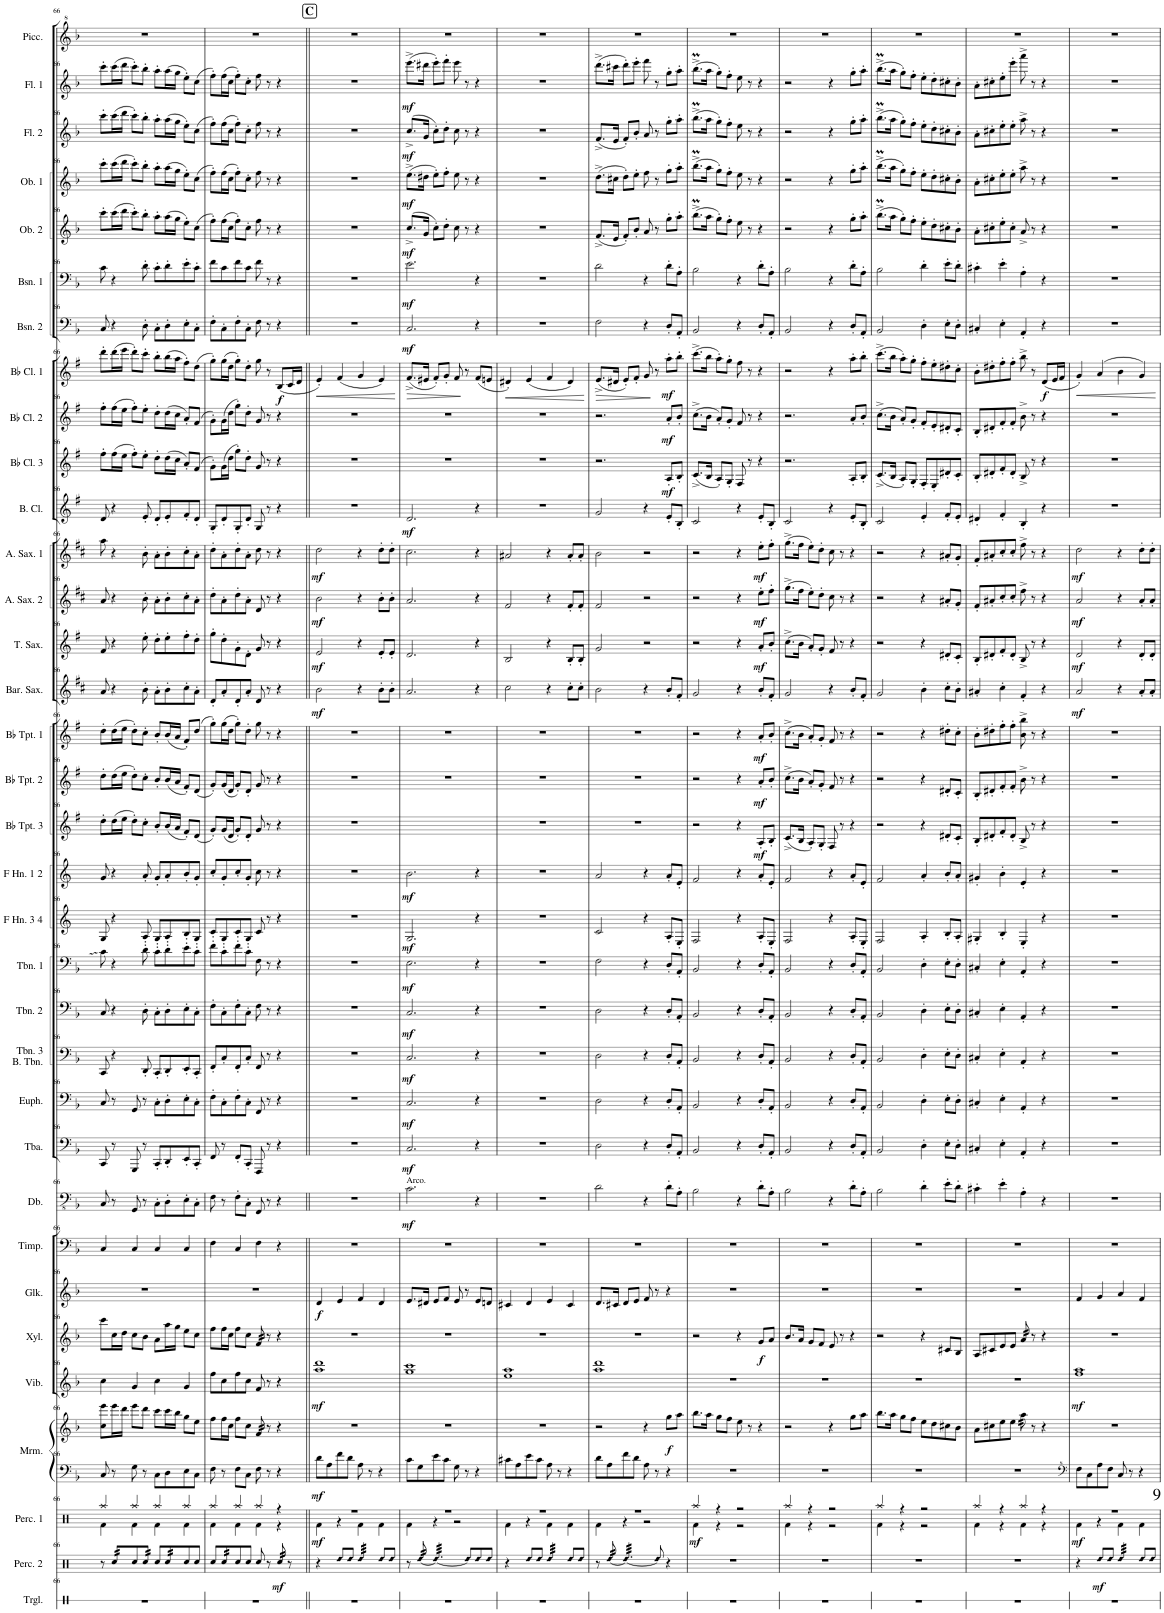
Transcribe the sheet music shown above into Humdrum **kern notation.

**kern	**kern	**dynam	**kern	**dynam	**kern	**kern	**dynam	**kern	**dynam	**kern	**dynam	**kern	**dynam	**kern	**kern	**dynam	**kern	**dynam	**kern	**dynam	**kern	**dynam	**kern	**dynam	**kern	**dynam	**kern	**dynam	**kern	**dynam	**kern	**dynam	**kern	**dynam	**kern	**dynam	**kern	**dynam	**kern	**dynam	**kern	**dynam	**kern	**dynam	**kern	**dynam	**kern	**dynam	**kern	**dynam	**kern	**dynam	**kern	**dynam	**kern	**dynam	**kern	**dynam	**kern	**dynam	**kern	**dynam	**kern	**dynam	**kern
*part34	*part33	*part33	*part32	*part32	*part31	*part31	*part31	*part30	*part30	*part29	*part29	*part28	*part28	*part27	*part26	*part26	*part25	*part25	*part24	*part24	*part23	*part23	*part22	*part22	*part21	*part21	*part20	*part20	*part19	*part19	*part18	*part18	*part17	*part17	*part16	*part16	*part15	*part15	*part14	*part14	*part13	*part13	*part12	*part12	*part11	*part11	*part10	*part10	*part9	*part9	*part8	*part8	*part7	*part7	*part6	*part6	*part5	*part5	*part4	*part4	*part3	*part3	*part2	*part2	*part1
*staff35	*staff34	*staff34	*staff33	*staff33	*staff32	*staff31	*staff31/32	*staff30	*staff30	*staff29	*staff29	*staff28	*staff28	*staff27	*staff26	*staff26	*staff25	*staff25	*staff24	*staff24	*staff23	*staff23	*staff22	*staff22	*staff21	*staff21	*staff20	*staff20	*staff19	*staff19	*staff18	*staff18	*staff17	*staff17	*staff16	*staff16	*staff15	*staff15	*staff14	*staff14	*staff13	*staff13	*staff12	*staff12	*staff11	*staff11	*staff10	*staff10	*staff9	*staff9	*staff8	*staff8	*staff7	*staff7	*staff6	*staff6	*staff5	*staff5	*staff4	*staff4	*staff3	*staff3	*staff2	*staff2	*staff1
*I"Triangle	*I"Percussion 2	*	*I"Percussion 1	*	*I"Marimba	*	*	*I"Vibraphone	*	*I"Xylophone	*	*I"Glockenspiel	*	*I"Timpani	*I"Double Bass	*	*I"Tuba	*	*I"Euphonium	*	*I"Trombone 3 &amp; Bass Trombone	*	*I"Trombone 2	*	*I"Trombone 1	*	*I"F Horn 3 &amp; 4	*	*I"F Horn 1 &amp; 2	*	*I"Bb Trumpet 3	*	*I"Bb Trumpet 2	*	*I"Bb Trumpet 1	*	*I"Baritone Saxophone	*	*I"Tenor Saxophone	*	*I"Alto Saxophone 2	*	*I"Alto Saxophone 1	*	*I"Bass Clarinet	*	*I"Bb Clarinet 3	*	*I"Bb Clarinet 2	*	*I"Bb Clarinet 1	*	*I"Bassoon 2	*	*I"Bassoon 1	*	*I"Oboe 2	*	*I"Oboe 1	*	*I"Flute 2	*	*I"Flute 1	*	*I"Piccolo
*I'Trgl.	*I'Perc. 2	*	*I'Perc. 1	*	*I'Mrm.	*	*	*I'Vib.	*	*I'Xyl.	*	*I'Glk.	*	*I'Timp.	*I'Db.	*	*I'Tba.	*	*I'Euph.	*	*I'Tbn. 3 B. Tbn.	*	*I'Tbn. 2	*	*I'Tbn. 1	*	*I'F Hn. 3 4	*	*I'F Hn. 1 2	*	*I'Bb Tpt. 3	*	*I'Bb Tpt. 2	*	*I'Bb Tpt. 1	*	*I'Bar. Sax.	*	*I'T. Sax.	*	*I'A. Sax. 2	*	*I'A. Sax. 1	*	*I'B. Cl.	*	*I'Bb Cl. 3	*	*I'Bb Cl. 2	*	*I'Bb Cl. 1	*	*I'Bsn. 2	*	*I'Bsn. 1	*	*I'Ob. 2	*	*I'Ob. 1	*	*I'Fl. 2	*	*I'Fl. 1	*	*I'Picc.
!!LO:PB:g=z
*clefX	*clefX	*	*clefX	*	*clefF4	*clefG2	*	*clefG2	*	*clefG2	*	*clefG2	*	*clefF4	*clefFv4	*	*clefF4	*	*clefF4	*	*clefF4	*	*clefF4	*	*clefF4	*	*clefG2	*	*clefG2	*	*clefG2	*	*clefG2	*	*clefG2	*	*clefG2	*	*clefG2	*	*clefG2	*	*clefG2	*	*clefG2	*	*clefG2	*	*clefG2	*	*clefG2	*	*clefF4	*	*clefF4	*	*clefG2	*	*clefG2	*	*clefG2	*	*clefG2	*	*clefG^2
*	*	*	*	*	*	*	*	*	*	*Trd-7c-12	*	*Trd-14c-24	*	*	*Trd7c12	*	*	*	*	*	*	*	*	*	*	*	*Trd4c7	*	*Trd4c7	*	*Trd1c2	*	*Trd1c2	*	*Trd1c2	*	*Trd12c21	*	*Trd8c14	*	*Trd5c9	*	*Trd5c9	*	*Trd8c14	*	*Trd1c2	*	*Trd1c2	*	*Trd1c2	*	*	*	*	*	*	*	*	*	*	*	*	*	*Trd-7c-12
*k[b-]	*k[b-]	*	*k[b-]	*	*k[b-]	*k[b-]	*	*k[b-]	*	*k[b-]	*	*k[b-]	*	*k[b-]	*k[b-]	*	*k[b-]	*	*k[b-]	*	*k[b-]	*	*k[b-]	*	*k[b-]	*	*k[]	*	*k[]	*	*k[f#]	*	*k[f#]	*	*k[f#]	*	*k[f#c#]	*	*k[f#]	*	*k[f#c#]	*	*k[f#c#]	*	*k[f#]	*	*k[f#]	*	*k[f#]	*	*k[f#]	*	*k[b-]	*	*k[b-]	*	*k[b-]	*	*k[b-]	*	*k[b-]	*	*k[b-]	*	*k[b-]
*M4/4	*M4/4	*	*M4/4	*	*M4/4	*M4/4	*	*M4/4	*	*M4/4	*	*M4/4	*	*M4/4	*M4/4	*	*M4/4	*	*M4/4	*	*M4/4	*	*M4/4	*	*M4/4	*	*M4/4	*	*M4/4	*	*M4/4	*	*M4/4	*	*M4/4	*	*M4/4	*	*M4/4	*	*M4/4	*	*M4/4	*	*M4/4	*	*M4/4	*	*M4/4	*	*M4/4	*	*M4/4	*	*M4/4	*	*M4/4	*	*M4/4	*	*M4/4	*	*M4/4	*	*M4/4
=66	=66	=66	=66	=66	=66	=66	=66	=66	=66	=66	=66	=66	=66	=66	=66	=66	=66	=66	=66	=66	=66	=66	=66	=66	=66	=66	=66	=66	=66	=66	=66	=66	=66	=66	=66	=66	=66	=66	=66	=66	=66	=66	=66	=66	=66	=66	=66	=66	=66	=66	=66	=66	=66	=66	=66	=66	=66	=66	=66	=66	=66	=66	=66	=66	=66
*	*	*	*^	*	*	*	*	*	*	*	*	*	*	*	*	*	*	*	*	*	*	*	*	*	*	*	*	*	*	*	*	*	*	*	*	*	*	*	*	*	*	*	*	*	*	*	*	*	*	*	*	*	*	*	*	*	*	*	*	*	*	*	*	*	*
1r	8r	.	4Raa/	4Rf\	.	8C/	8cc\ 8eee\L	.	4cc\	.	8ccc\L	.	1r	.	4C/	8CC/	.	8CC/	.	8C/	.	8CC/	.	8C/	.	8c\	.	8G/	.	8g/	.	8dd'\L	.	8dd'\L	.	8dd'\L	.	8a/	.	8f#/	.	8a/	.	8aa\	.	8d/	.	8ff#'\L	.	8ff#'\L	.	8ddd'\L	.	8C/	.	8c\	.	8ccc'\L	.	8ccc'\L	.	8ccc'\L	.	8ccc'\L	.	1r
*	*tremolo	*	*	*	*	*	*	*	*	*	*	*	*	*	*	*	*	*	*	*	*	*	*	*	*	*	*	*	*	*	*	*	*	*	*	*	*	*	*	*	*	*	*	*	*	*	*	*	*	*	*	*	*	*	*	*	*	*	*	*	*	*	*	*	*	*
.	32Rcc/LLL	.	.	.	.	8r	16eee\L	.	.	.	16cc\L	.	.	.	.	8r	.	8r	.	8r	.	4r	.	4r	.	4r	.	4r	.	4r	.	(16dd\L	.	(16dd\L	.	(16dd\L	.	4r	.	4r	.	4r	.	4r	.	4r	.	(16ff#\L	.	(16ff#\L	.	(16ddd\L	.	4r	.	4r	.	(16ccc\L	.	(16ccc\L	.	(16ccc\L	.	(16ccc\L	.	.
.	32Rcc/	.	.	.	.	.	.	.	.	.	.	.	.	.	.	.	.	.	.	.	.	.	.	.	.	.	.	.	.	.	.	.	.	.	.	.	.	.	.	.	.	.	.	.	.	.	.	.	.	.	.	.	.	.	.	.	.	.	.	.	.	.	.	.	.	.
.	32Rcc/	.	.	.	.	.	16ddd\JJ	.	.	.	16dd\JJ	.	.	.	.	.	.	.	.	.	.	.	.	.	.	.	.	.	.	.	.	16ee\JJ	.	16ee\JJ	.	16ee\JJ	.	.	.	.	.	.	.	.	.	.	.	16ee\JJ	.	16ee\JJ	.	16eee\JJ	.	.	.	.	.	16ddd\JJ	.	16ddd\JJ	.	16ddd\JJ	.	16ddd\JJ	.	.
.	32Rcc/	.	.	.	.	.	.	.	.	.	.	.	.	.	.	.	.	.	.	.	.	.	.	.	.	.	.	.	.	.	.	.	.	.	.	.	.	.	.	.	.	.	.	.	.	.	.	.	.	.	.	.	.	.	.	.	.	.	.	.	.	.	.	.	.	.
*	*Xtremolo	*	*	*	*	*	*	*	*	*	*	*	*	*	*	*	*	*	*	*	*	*	*	*	*	*	*	*	*	*	*	*	*	*	*	*	*	*	*	*	*	*	*	*	*	*	*	*	*	*	*	*	*	*	*	*	*	*	*	*	*	*	*	*	*	*
.	8Rcc/	.	4Raa/	4Rf\	.	8G\	8eee\L	.	4g/	.	8cc\L	.	.	.	4C/	8GGG/	.	8GGG/	.	8GG/	.	.	.	.	.	.	.	.	.	.	.	8dd'\L)	.	8dd'\L)	.	8dd'\L)	.	.	.	.	.	.	.	.	.	.	.	8ff#'\L)	.	8ff#'\L)	.	8ddd'\L)	.	.	.	.	.	8ccc'\L)	.	8ccc'\L)	.	8ccc'\L)	.	8ccc'\L)	.	.
*	*tremolo	*	*	*	*	*	*	*	*	*	*	*	*	*	*	*	*	*	*	*	*	*	*	*	*	*	*	*	*	*	*	*	*	*	*	*	*	*	*	*	*	*	*	*	*	*	*	*	*	*	*	*	*	*	*	*	*	*	*	*	*	*	*	*	*	*
.	32Rcc/	.	.	.	.	8r	8ddd\J	.	.	.	8b-\J	.	.	.	.	8r	.	8r	.	8r	.	8DD'/	.	8D'\	.	8d'\	.	8A'/	.	8a'/	.	8cc'\J	.	8cc'\J	.	8cc'\J	.	8b'\	.	8ee'\	.	8b'\	.	8b'\	.	8e'/	.	8ee'\J	.	8ee'\J	.	8ccc'\J	.	8D'\	.	8d'\	.	8bb-'\J	.	8bb-'\J	.	8bb-'\J	.	8bb-'\J	.	.
.	32Rcc/	.	.	.	.	.	.	.	.	.	.	.	.	.	.	.	.	.	.	.	.	.	.	.	.	.	.	.	.	.	.	.	.	.	.	.	.	.	.	.	.	.	.	.	.	.	.	.	.	.	.	.	.	.	.	.	.	.	.	.	.	.	.	.	.	.
.	32Rcc/	.	.	.	.	.	.	.	.	.	.	.	.	.	.	.	.	.	.	.	.	.	.	.	.	.	.	.	.	.	.	.	.	.	.	.	.	.	.	.	.	.	.	.	.	.	.	.	.	.	.	.	.	.	.	.	.	.	.	.	.	.	.	.	.	.
.	32Rcc/JJJ	.	.	.	.	.	.	.	.	.	.	.	.	.	.	.	.	.	.	.	.	.	.	.	.	.	.	.	.	.	.	.	.	.	.	.	.	.	.	.	.	.	.	.	.	.	.	.	.	.	.	.	.	.	.	.	.	.	.	.	.	.	.	.	.	.
*	*Xtremolo	*	*	*	*	*	*	*	*	*	*	*	*	*	*	*	*	*	*	*	*	*	*	*	*	*	*	*	*	*	*	*	*	*	*	*	*	*	*	*	*	*	*	*	*	*	*	*	*	*	*	*	*	*	*	*	*	*	*	*	*	*	*	*	*	*
.	8Rcc/L	.	4Raa/	4Rf\	.	8C\L	8ccc\L	.	4cc\	.	8a\L	.	.	.	4C/	8CC'\L	.	8CC'/L	.	8C'\L	.	8CC'/L	.	8C'\L	.	8c'\L	.	8G'/L	.	8g'/L	.	8b'/L	.	8b'/L	.	8b'/L	.	8a'\L	.	8dd'\L	.	8a'\L	.	8a'\L	.	8d'/L	.	8dd'\L	.	8dd'\L	.	8bb'\L	.	8C'\L	.	8c'\L	.	8aa'\L	.	8aa'\L	.	8aa'\L	.	8aa'\L	.	.
*	*tremolo	*	*	*	*	*	*	*	*	*	*	*	*	*	*	*	*	*	*	*	*	*	*	*	*	*	*	*	*	*	*	*	*	*	*	*	*	*	*	*	*	*	*	*	*	*	*	*	*	*	*	*	*	*	*	*	*	*	*	*	*	*	*	*	*	*
.	32Rcc/	.	.	.	.	8D\	16ccc\L	.	.	.	16aa\L	.	.	.	.	8DD'\	.	8DD'/	.	8D'\	.	8DD'/	.	8D'\	.	8d'\	.	8A'/	.	8a'/	.	(16b/L	.	(16b/L	.	(16b/L	.	8b'\	.	8ee'\	.	8b'\	.	8b'\	.	8e'/	.	(16dd\L	.	(16dd\L	.	(16bb\L	.	8D'\	.	8d'\	.	(16aa\L	.	(16aa\L	.	(16aa\L	.	(16aa\L	.	.
.	32Rcc/	.	.	.	.	.	.	.	.	.	.	.	.	.	.	.	.	.	.	.	.	.	.	.	.	.	.	.	.	.	.	.	.	.	.	.	.	.	.	.	.	.	.	.	.	.	.	.	.	.	.	.	.	.	.	.	.	.	.	.	.	.	.	.	.	.
.	32Rcc/	.	.	.	.	.	16bb-\JJ	.	.	.	16gg\JJ	.	.	.	.	.	.	.	.	.	.	.	.	.	.	.	.	.	.	.	.	16a/JJ	.	16a/JJ	.	16a/JJ	.	.	.	.	.	.	.	.	.	.	.	16cc\JJ	.	16cc\JJ	.	16aa\JJ	.	.	.	.	.	16gg\JJ	.	16gg\JJ	.	16gg\JJ	.	16gg\JJ	.	.
.	32Rcc/	.	.	.	.	.	.	.	.	.	.	.	.	.	.	.	.	.	.	.	.	.	.	.	.	.	.	.	.	.	.	.	.	.	.	.	.	.	.	.	.	.	.	.	.	.	.	.	.	.	.	.	.	.	.	.	.	.	.	.	.	.	.	.	.	.
*	*Xtremolo	*	*	*	*	*	*	*	*	*	*	*	*	*	*	*	*	*	*	*	*	*	*	*	*	*	*	*	*	*	*	*	*	*	*	*	*	*	*	*	*	*	*	*	*	*	*	*	*	*	*	*	*	*	*	*	*	*	*	*	*	*	*	*	*	*
.	8Rcc/	.	4Raa/	4Rf\	.	8E\	8gg\L	.	4g/	.	8ee\L	.	.	.	4C/	8EE'\	.	8EE'/	.	8E'\	.	8EE'/	.	8E'\	.	8e'\	.	8B'/	.	8b'/	.	8f#'/L)	.	8f#'/L)	.	8f#'/L)	.	8cc#'\	.	8ff#'\	.	8cc#'\	.	8cc#'\	.	8f#'/	.	8a'/L)	.	8a'/L)	.	8ff#'\L)	.	8E'\	.	8e'\	.	8ee'\L)	.	8ee'\L)	.	8ee'\L)	.	8ee'\L)	.	.
.	8Rcc/J	.	.	.	.	8C\J	8ee\J	.	.	.	8cc\J	.	.	.	.	8CC'\J	.	8CC'/J	.	8C'\J	.	8CC'/J	.	8C'\J	.	8c'\J	.	8G'/J	.	8g'/J	.	(8d/J	.	(8d/J	.	(8dd/J	.	8a'\J	.	8dd'\J	.	8a'\J	.	8a'\J	.	8d'/J	.	(8f#/J	.	(8f#/J	.	(8dd\J	.	8C'\J	.	8c'\J	.	(8cc\J	.	(8cc\J	.	(8cc\J	.	(8cc\J	.	.
=67	=67	=67	=67	=67	=67	=67	=67	=67	=67	=67	=67	=67	=67	=67	=67	=67	=67	=67	=67	=67	=67	=67	=67	=67	=67	=67	=67	=67	=67	=67	=67	=67	=67	=67	=67	=67	=67	=67	=67	=67	=67	=67	=67	=67	=67	=67	=67	=67	=67	=67	=67	=67	=67	=67	=67	=67	=67	=67	=67	=67	=67	=67	=67	=67	=67	=67
1r	8Rcc/L	.	4Raa/	4Rf\	.	8F\	8ff\L	.	8ff\L	.	8ff\L	.	1r	.	4F\	8FF\	.	8FF/	.	8F'\L	.	8FF'/L	.	8F'\L	.	8f'\L	.	8c'/L	.	8cc'/L	.	8g'/L)	.	8g'/L)	.	8gg'\L)	.	8d'/L	.	8gg'\L	.	8dd'\L	.	8dd'\L	.	8G'/L	.	8g'\L)	.	8g'\L)	.	8gg'\L)	.	8F'\L	.	8f\L	.	8ff'\L)	.	8ff'\L)	.	8ff'\L)	.	8ff'\L)	.	1r
*	*tremolo	*	*	*	*	*	*	*	*	*	*	*	*	*	*	*	*	*	*	*	*	*	*	*	*	*	*	*	*	*	*	*	*	*	*	*	*	*	*	*	*	*	*	*	*	*	*	*	*	*	*	*	*	*	*	*	*	*	*	*	*	*	*	*	*	*
.	32Rcc/	.	.	.	.	8r	16ff\L	.	8cc\	.	16ff\L	.	.	.	.	8r	.	8r	.	8C'\	.	8C'/	.	8C'\	.	8c'\	.	8G'/	.	8g'/	.	(16g/L	.	(16g/L	.	(16gg\L	.	8a'/	.	8dd'\	.	8a'\	.	8a'\	.	8d'/	.	(16g\L	.	(16g\L	.	(16gg\L	.	8C'\	.	8c\	.	(16ff\L	.	(16ff\L	.	(16ff\L	.	(16ff\L	.	.
.	32Rcc/	.	.	.	.	.	.	.	.	.	.	.	.	.	.	.	.	.	.	.	.	.	.	.	.	.	.	.	.	.	.	.	.	.	.	.	.	.	.	.	.	.	.	.	.	.	.	.	.	.	.	.	.	.	.	.	.	.	.	.	.	.	.	.	.	.
.	32Rcc/	.	.	.	.	.	16cc\JJ	.	.	.	16cc\JJ	.	.	.	.	.	.	.	.	.	.	.	.	.	.	.	.	.	.	.	.	16d/JJ	.	16d/JJ	.	16dd\JJ	.	.	.	.	.	.	.	.	.	.	.	16dd\JJ	.	16dd\JJ	.	16dd\JJ	.	.	.	.	.	16cc\JJ	.	16cc\JJ	.	16cc\JJ	.	16cc\JJ	.	.
.	32Rcc/	.	.	.	.	.	.	.	.	.	.	.	.	.	.	.	.	.	.	.	.	.	.	.	.	.	.	.	.	.	.	.	.	.	.	.	.	.	.	.	.	.	.	.	.	.	.	.	.	.	.	.	.	.	.	.	.	.	.	.	.	.	.	.	.	.
*	*Xtremolo	*	*	*	*	*	*	*	*	*	*	*	*	*	*	*	*	*	*	*	*	*	*	*	*	*	*	*	*	*	*	*	*	*	*	*	*	*	*	*	*	*	*	*	*	*	*	*	*	*	*	*	*	*	*	*	*	*	*	*	*	*	*	*	*	*
.	8Rcc/	.	4Raa/	4Rf\	.	8F\L	8ff\L	.	8ff\	.	8ff\L	.	.	.	4C/	8FF'\L	.	8FF'/L	.	8F'\	.	8FF'/	.	8F'\	.	8f'\	.	8c'/	.	8cc'/	.	8g'/L)	.	8g'/L)	.	8gg'\L)	.	8d'/	.	8g'\	.	8dd'\	.	8dd'\	.	8G'/	.	8gg'\L)	.	8gg'\L)	.	8gg'\L)	.	8F'\	.	8f\	.	8ff'\L)	.	8ff'\L)	.	8ff'\L)	.	8ff'\L)	.	.
.	8Rcc/J	.	.	.	.	8C\J	8cc\J	.	8cc\J	.	8cc\J	.	.	.	.	8CC'\J	.	8CC'/J	.	8C'\J	.	8C'/J	.	8C'\J	.	8c'\J	.	8G'/J	.	8g'/J	.	8d'/J	.	8d'/J	.	8dd'\J	.	8a'/J	.	8d'\J	.	8a'\J	.	8a'\J	.	8d'/J	.	8dd'\J	.	8dd'\J	.	8dd'\J	.	8C'\J	.	8c\J	.	8cc'\J	.	8cc'\J	.	8cc'\J	.	8cc'\J	.	.
*	*	*	*	*	*	*	*tremolo	*	*	*	*	*	*	*	*	*	*	*	*	*	*	*	*	*	*	*	*	*	*	*	*	*	*	*	*	*	*	*	*	*	*	*	*	*	*	*	*	*	*	*	*	*	*	*	*	*	*	*	*	*	*	*	*	*	*	*
*	*	*	*	*	*	*	*	*	*	*	*tremolo	*	*	*	*	*	*	*	*	*	*	*	*	*	*	*	*	*	*	*	*	*	*	*	*	*	*	*	*	*	*	*	*	*	*	*	*	*	*	*	*	*	*	*	*	*	*	*	*	*	*	*	*	*	*	*
.	8Rcc/	.	4Raa/	4Rf\	.	8F\	32f/	.	8f/	.	32f/	.	.	.	4F\	8FFF/	.	8FFF/	.	8FF/	.	8FF/	.	8F\	.	8F\	.	8c/	.	8cc\	.	8g/	.	8g/	.	8gg\	.	8d/	.	8g/	.	8d/	.	8dd\	.	8G/	.	8g/	.	8g/	.	8gg\	.	8F\	.	8f\	.	8ff\	.	8ff\	.	8ff\	.	8ff\	.	.
.	.	.	.	.	.	.	32f/	.	.	.	32f/	.	.	.	.	.	.	.	.	.	.	.	.	.	.	.	.	.	.	.	.	.	.	.	.	.	.	.	.	.	.	.	.	.	.	.	.	.	.	.	.	.	.	.	.	.	.	.	.	.	.	.	.	.	.	.
.	.	.	.	.	.	.	32f/	.	.	.	32f/	.	.	.	.	.	.	.	.	.	.	.	.	.	.	.	.	.	.	.	.	.	.	.	.	.	.	.	.	.	.	.	.	.	.	.	.	.	.	.	.	.	.	.	.	.	.	.	.	.	.	.	.	.	.	.
.	.	.	.	.	.	.	32f/	.	.	.	32f/	.	.	.	.	.	.	.	.	.	.	.	.	.	.	.	.	.	.	.	.	.	.	.	.	.	.	.	.	.	.	.	.	.	.	.	.	.	.	.	.	.	.	.	.	.	.	.	.	.	.	.	.	.	.	.
*	*	*	*	*	*	*	*	*	*	*	*Xtremolo	*	*	*	*	*	*	*	*	*	*	*	*	*	*	*	*	*	*	*	*	*	*	*	*	*	*	*	*	*	*	*	*	*	*	*	*	*	*	*	*	*	*	*	*	*	*	*	*	*	*	*	*	*	*	*
*	*	*	*	*	*	*	*Xtremolo	*	*	*	*	*	*	*	*	*	*	*	*	*	*	*	*	*	*	*	*	*	*	*	*	*	*	*	*	*	*	*	*	*	*	*	*	*	*	*	*	*	*	*	*	*	*	*	*	*	*	*	*	*	*	*	*	*	*	*
.	8r	.	.	.	.	8r	8r	.	8r	.	8r	.	.	.	.	8r	.	8r	.	8r	.	8r	.	8r	.	8r	.	8r	.	8r	.	8r	.	8r	.	8r	.	8r	.	8r	.	8r	.	8r	.	8r	.	8r	.	8r	.	8r	.	8r	.	8r	.	8r	.	8r	.	8r	.	8r	.	.
!	!	!LO:DY:b	!	!	!	!	!	!	!	!	!	!	!	!	!	!	!	!	!	!	!	!	!	!	!	!	!	!	!	!	!	!	!	!	!	!	!	!	!	!	!	!	!	!	!	!	!	!	!	!	!	!	!LO:DY:b	!	!	!	!	!	!	!	!	!	!	!	!	!
*	*tremolo	*	*	*	*	*	*	*	*	*	*	*	*	*	*	*	*	*	*	*	*	*	*	*	*	*	*	*	*	*	*	*	*	*	*	*	*	*	*	*	*	*	*	*	*	*	*	*	*	*	*	*	*	*	*	*	*	*	*	*	*	*	*	*	*	*
.	32Rcc/	mf	4r	4r	.	4r	4r	.	4r	.	4r	.	.	.	4r	4r	.	4r	.	4r	.	4r	.	4r	.	4r	.	4r	.	4r	.	4r	.	4r	.	4r	.	4r	.	4r	.	4r	.	4r	.	4r	.	4r	.	4r	.	(8B/L	f	4r	.	4r	.	4r	.	4r	.	4r	.	4r	.	.
.	32Rcc/	.	.	.	.	.	.	.	.	.	.	.	.	.	.	.	.	.	.	.	.	.	.	.	.	.	.	.	.	.	.	.	.	.	.	.	.	.	.	.	.	.	.	.	.	.	.	.	.	.	.	.	.	.	.	.	.	.	.	.	.	.	.	.	.	.
.	32Rcc/	.	.	.	.	.	.	.	.	.	.	.	.	.	.	.	.	.	.	.	.	.	.	.	.	.	.	.	.	.	.	.	.	.	.	.	.	.	.	.	.	.	.	.	.	.	.	.	.	.	.	.	.	.	.	.	.	.	.	.	.	.	.	.	.	.
.	32Rcc/	.	.	.	.	.	.	.	.	.	.	.	.	.	.	.	.	.	.	.	.	.	.	.	.	.	.	.	.	.	.	.	.	.	.	.	.	.	.	.	.	.	.	.	.	.	.	.	.	.	.	.	.	.	.	.	.	.	.	.	.	.	.	.	.	.
*	*Xtremolo	*	*	*	*	*	*	*	*	*	*	*	*	*	*	*	*	*	*	*	*	*	*	*	*	*	*	*	*	*	*	*	*	*	*	*	*	*	*	*	*	*	*	*	*	*	*	*	*	*	*	*	*	*	*	*	*	*	*	*	*	*	*	*	*	*
.	8r	.	.	.	.	.	.	.	.	.	.	.	.	.	.	.	.	.	.	.	.	.	.	.	.	.	.	.	.	.	.	.	.	.	.	.	.	.	.	.	.	.	.	.	.	.	.	.	.	.	.	16c/L	.	.	.	.	.	.	.	.	.	.	.	.	.	.
.	.	.	.	.	.	.	.	.	.	.	.	.	.	.	.	.	.	.	.	.	.	.	.	.	.	.	.	.	.	.	.	.	.	.	.	.	.	.	.	.	.	.	.	.	.	.	.	.	.	.	.	16d/JJ	.	.	.	.	.	.	.	.	.	.	.	.	.	.
!!LO:REH:place=s1:a:B:cj:fs=14:t=C
=68||	=68||	=68||	=68||	=68||	=68||	=68||	=68||	=68||	=68||	=68||	=68||	=68||	=68||	=68||	=68||	=68||	=68||	=68||	=68||	=68||	=68||	=68||	=68||	=68||	=68||	=68||	=68||	=68||	=68||	=68||	=68||	=68||	=68||	=68||	=68||	=68||	=68||	=68||	=68||	=68||	=68||	=68||	=68||	=68||	=68||	=68||	=68||	=68||	=68||	=68||	=68||	=68||	=68||	=68||	=68||	=68||	=68||	=68||	=68||	=68||	=68||	=68||	=68||	=68||	=68||	=68||
!	!	!	!	!	!LO:DY:b	!	!	!LO:DY:b=2	!	!LO:DY:b	!	!	!	!LO:DY:b	!	!	!	!	!	!	!	!	!	!	!	!	!	!	!	!	!	!	!	!	!	!	!	!	!LO:DY:b	!	!LO:DY:b	!	!LO:DY:b	!	!LO:DY:b	!	!	!	!	!	!	!	!LO:HP:b	!	!	!	!	!	!	!	!	!	!	!	!	!
1r	4r	.	1r	4Rf\	mf	8d\L	1r	mf	1aa 1ddd	mf	1r	.	4d/	f	1r	1r	.	1r	.	1r	.	1r	.	1r	.	1r	.	1r	.	1r	.	1r	.	1r	.	1r	.	2b\	mf	2e/	mf	2b\	mf	2dd\	mf	1r	.	1r	.	1r	.	4e'/)	<	1r	.	1r	.	1r	.	1r	.	1r	.	1r	.	1r
.	.	.	.	.	.	8A\	.	.	.	.	.	.	.	.	.	.	.	.	.	.	.	.	.	.	.	.	.	.	.	.	.	.	.	.	.	.	.	.	.	.	.	.	.	.	.	.	.	.	.	.	.	.	.	.	.	.	.	.	.	.	.	.	.	.	.	.
!	!LO:N:head=diamond	!	!	!	!	!	!	!	!	!	!	!	!	!	!	!	!	!	!	!	!	!	!	!	!	!	!	!	!	!	!	!	!	!	!	!	!	!	!	!	!	!	!	!	!	!	!	!	!	!	!	!	!	!	!	!	!	!	!	!	!	!	!	!	!	!
.	8Rdd/L	.	.	4r	.	8f\	.	.	.	.	.	.	4e/	.	.	.	.	.	.	.	.	.	.	.	.	.	.	.	.	.	.	.	.	.	.	.	.	.	.	.	.	.	.	.	.	.	.	.	.	.	.	(4f#/	.	.	.	.	.	.	.	.	.	.	.	.	.	.
!	!LO:N:head=diamond	!	!	!	!	!	!	!	!	!	!	!	!	!	!	!	!	!	!	!	!	!	!	!	!	!	!	!	!	!	!	!	!	!	!	!	!	!	!	!	!	!	!	!	!	!	!	!	!	!	!	!	!	!	!	!	!	!	!	!	!	!	!	!	!	!
.	8Rdd/J	.	.	.	.	8d\J	.	.	.	.	.	.	.	.	.	.	.	.	.	.	.	.	.	.	.	.	.	.	.	.	.	.	.	.	.	.	.	.	.	.	.	.	.	.	.	.	.	.	.	.	.	.	.	.	.	.	.	.	.	.	.	.	.	.	.	.
!	!LO:N:head=diamond	!	!	!	!	!	!	!	!	!	!	!	!	!	!	!	!	!	!	!	!	!	!	!	!	!	!	!	!	!	!	!	!	!	!	!	!	!	!	!	!	!	!	!	!	!	!	!	!	!	!	!	!	!	!	!	!	!	!	!	!	!	!	!	!	!
*	*tremolo	*	*	*	*	*	*	*	*	*	*	*	*	*	*	*	*	*	*	*	*	*	*	*	*	*	*	*	*	*	*	*	*	*	*	*	*	*	*	*	*	*	*	*	*	*	*	*	*	*	*	*	*	*	*	*	*	*	*	*	*	*	*	*	*	*
.	32Rdd/LLL	.	.	4Rf\	.	8A\	.	.	.	.	.	.	4f/	.	.	.	.	.	.	.	.	.	.	.	.	.	.	.	.	.	.	.	.	.	.	.	.	4r	.	4r	.	4r	.	4r	.	.	.	.	.	.	.	4g/	.	.	.	.	.	.	.	.	.	.	.	.	.	.
.	32Rdd/	.	.	.	.	.	.	.	.	.	.	.	.	.	.	.	.	.	.	.	.	.	.	.	.	.	.	.	.	.	.	.	.	.	.	.	.	.	.	.	.	.	.	.	.	.	.	.	.	.	.	.	.	.	.	.	.	.	.	.	.	.	.	.	.	.
.	32Rdd/	.	.	.	.	.	.	.	.	.	.	.	.	.	.	.	.	.	.	.	.	.	.	.	.	.	.	.	.	.	.	.	.	.	.	.	.	.	.	.	.	.	.	.	.	.	.	.	.	.	.	.	.	.	.	.	.	.	.	.	.	.	.	.	.	.
.	32Rdd/	.	.	.	.	.	.	.	.	.	.	.	.	.	.	.	.	.	.	.	.	.	.	.	.	.	.	.	.	.	.	.	.	.	.	.	.	.	.	.	.	.	.	.	.	.	.	.	.	.	.	.	.	.	.	.	.	.	.	.	.	.	.	.	.	.
.	32Rdd/	.	.	.	.	8r	.	.	.	.	.	.	.	.	.	.	.	.	.	.	.	.	.	.	.	.	.	.	.	.	.	.	.	.	.	.	.	.	.	.	.	.	.	.	.	.	.	.	.	.	.	.	.	.	.	.	.	.	.	.	.	.	.	.	.	.
.	32Rdd/	.	.	.	.	.	.	.	.	.	.	.	.	.	.	.	.	.	.	.	.	.	.	.	.	.	.	.	.	.	.	.	.	.	.	.	.	.	.	.	.	.	.	.	.	.	.	.	.	.	.	.	.	.	.	.	.	.	.	.	.	.	.	.	.	.
.	32Rdd/	.	.	.	.	.	.	.	.	.	.	.	.	.	.	.	.	.	.	.	.	.	.	.	.	.	.	.	.	.	.	.	.	.	.	.	.	.	.	.	.	.	.	.	.	.	.	.	.	.	.	.	.	.	.	.	.	.	.	.	.	.	.	.	.	.
.	32Rdd/JJJ	.	.	.	.	.	.	.	.	.	.	.	.	.	.	.	.	.	.	.	.	.	.	.	.	.	.	.	.	.	.	.	.	.	.	.	.	.	.	.	.	.	.	.	.	.	.	.	.	.	.	.	.	.	.	.	.	.	.	.	.	.	.	.	.	.
*	*Xtremolo	*	*	*	*	*	*	*	*	*	*	*	*	*	*	*	*	*	*	*	*	*	*	*	*	*	*	*	*	*	*	*	*	*	*	*	*	*	*	*	*	*	*	*	*	*	*	*	*	*	*	*	*	*	*	*	*	*	*	*	*	*	*	*	*	*
!	!LO:N:head=diamond	!	!	!	!	!	!	!	!	!	!	!	!	!	!	!	!	!	!	!	!	!	!	!	!	!	!	!	!	!	!	!	!	!	!	!	!	!	!	!	!	!	!	!	!	!	!	!	!	!	!	!	!	!	!	!	!	!	!	!	!	!	!	!	!	!
.	8Rdd/L	.	.	4Rf\	.	4r	.	.	.	.	.	.	4d/	.	.	.	.	.	.	.	.	.	.	.	.	.	.	.	.	.	.	.	.	.	.	.	.	8b'\L	.	8e'/L	.	8b'\L	.	8dd'\L	.	.	.	.	.	.	.	4e/)	.	.	.	.	.	.	.	.	.	.	.	.	.	.
!	!LO:N:head=diamond	!	!	!	!	!	!	!	!	!	!	!	!	!	!	!	!	!	!	!	!	!	!	!	!	!	!	!	!	!	!	!	!	!	!	!	!	!	!	!	!	!	!	!	!	!	!	!	!	!	!	!	!	!	!	!	!	!	!	!	!	!	!	!	!	!
.	8Rdd/J	.	.	.	.	.	.	.	.	.	.	.	.	.	.	.	.	.	.	.	.	.	.	.	.	.	.	.	.	.	.	.	.	.	.	.	.	8b'\J	.	8e'/J	.	8b'\J	.	8dd'\J	.	.	.	.	.	.	.	.	.	.	.	.	.	.	.	.	.	.	.	.	.	.
*	*	*	*v	*v	*	*	*	*	*	*	*	*	*	*	*	*	*	*	*	*	*	*	*	*	*	*	*	*	*	*	*	*	*	*	*	*	*	*	*	*	*	*	*	*	*	*	*	*	*	*	*	*	*	*	*	*	*	*	*	*	*	*	*	*	*	*
.	.	.	.	.	.	.	.	.	.	.	.	.	.	.	.	.	.	.	.	.	.	.	.	.	.	.	.	.	.	.	.	.	.	.	.	.	.	.	.	.	.	.	.	.	.	.	.	.	.	.	.	[	.	.	.	.	.	.	.	.	.	.	.	.	.
=69	=69	=69	=69	=69	=69	=69	=69	=69	=69	=69	=69	=69	=69	=69	=69	=69	=69	=69	=69	=69	=69	=69	=69	=69	=69	=69	=69	=69	=69	=69	=69	=69	=69	=69	=69	=69	=69	=69	=69	=69	=69	=69	=69	=69	=69	=69	=69	=69	=69	=69	=69	=69	=69	=69	=69	=69	=69	=69	=69	=69	=69	=69	=69	=69	=69
*	*	*	*^	*	*	*	*	*	*	*	*	*	*	*	*	*	*	*	*	*	*	*	*	*	*	*	*	*	*	*	*	*	*	*	*	*	*	*	*	*	*	*	*	*	*	*	*	*	*	*	*	*	*	*	*	*	*	*	*	*	*	*	*	*	*
!	!	!	!	!	!	!	!	!	!	!	!	!	!	!	!	!LO:TX:a:t=Arco.	!	!	!	!	!	!	!	!	!	!	!	!	!	!	!	!	!	!	!	!	!	!	!	!	!	!	!	!	!	!	!	!	!	!	!	!	!	!	!	!	!	!	!	!	!	!	!	!	!	!
!	!	!	!	!	!	!	!	!	!	!	!	!	!	!	!	!	!LO:DY:b	!	!LO:DY:b	!	!LO:DY:b	!	!LO:DY:b	!	!LO:DY:b	!	!LO:DY:b	!	!LO:DY:b	!	!LO:DY:b	!	!	!	!	!	!	!	!	!	!	!	!	!	!	!	!LO:DY:b	!	!	!	!	!	!LO:HP:b	!	!LO:DY:b	!	!LO:DY:b	!	!LO:DY:b	!	!LO:DY:b	!	!LO:DY:b	!	!LO:DY:b	!
1r	8r	.	1r	4Rf\	.	8c\L	1r	.	1gg 1ccc	.	1r	.	8.e/L	.	1r	2.C\	mf	2.C/	mf	2.C/	mf	2.C/	mf	2.C/	mf	2.E\	mf	2.G/	mf	2.b\	mf	1ryy	.	1r	.	1r	.	2.a/	.	2.d/	.	2.a/	.	2.cc#\	.	2.d/	mf	1r	.	1r	.	(8.f#^/L	>	2.C/	mf	2.e\	mf	(8.cc^/L	mf	(8.ee^\L	mf	(8.cc^/L	mf	(8.eee^\L	mf	1r
!	!LO:N:head=diamond	!	!	!	!	!	!	!	!	!	!	!	!	!	!	!	!	!	!	!	!	!	!	!	!	!	!	!	!	!	!	!	!	!	!	!	!	!	!	!	!	!	!	!	!	!	!	!	!	!	!	!	!	!	!	!	!	!	!	!	!	!	!	!	!	!
*	*tremolo	*	*	*	*	*	*	*	*	*	*	*	*	*	*	*	*	*	*	*	*	*	*	*	*	*	*	*	*	*	*	*	*	*	*	*	*	*	*	*	*	*	*	*	*	*	*	*	*	*	*	*	*	*	*	*	*	*	*	*	*	*	*	*	*	*
.	[32Rdd/	.	.	.	.	8G\	.	.	.	.	.	.	.	.	.	.	.	.	.	.	.	.	.	.	.	.	.	.	.	.	.	.	.	.	.	.	.	.	.	.	.	.	.	.	.	.	.	.	.	.	.	.	.	.	.	.	.	.	.	.	.	.	.	.	.	.
.	32Rdd/	.	.	.	.	.	.	.	.	.	.	.	.	.	.	.	.	.	.	.	.	.	.	.	.	.	.	.	.	.	.	.	.	.	.	.	.	.	.	.	.	.	.	.	.	.	.	.	.	.	.	.	.	.	.	.	.	.	.	.	.	.	.	.	.	.
.	32Rdd/	.	.	.	.	.	.	.	.	.	.	.	16d#X/Jk	.	.	.	.	.	.	.	.	.	.	.	.	.	.	.	.	.	.	.	.	.	.	.	.	.	.	.	.	.	.	.	.	.	.	.	.	.	.	16e#X/Jk	.	.	.	.	.	16g/Jk	.	16dd#X\Jk	.	16g/Jk	.	16ddd#X\Jk	.	.
.	32Rdd/	.	.	.	.	.	.	.	.	.	.	.	.	.	.	.	.	.	.	.	.	.	.	.	.	.	.	.	.	.	.	.	.	.	.	.	.	.	.	.	.	.	.	.	.	.	.	.	.	.	.	.	.	.	.	.	.	.	.	.	.	.	.	.	.	.
!	!LO:N:head=diamond	!	!	!	!	!	!	!	!	!	!	!	!	!	!	!	!	!	!	!	!	!	!	!	!	!	!	!	!	!	!	!	!	!	!	!	!	!	!	!	!	!	!	!	!	!	!	!	!	!	!	!	!	!	!	!	!	!	!	!	!	!	!	!	!	!
.	32Rdd/LLL	.	.	4r	.	8e\	.	.	.	.	.	.	8e/L	.	.	.	.	.	.	.	.	.	.	.	.	.	.	.	.	.	.	.	.	.	.	.	.	.	.	.	.	.	.	.	.	.	.	.	.	.	.	8f#'/L)	.	.	.	.	.	8cc'\L)	.	8ee'\L)	.	8cc'\L)	.	8eee'\L)	.	.
.	32Rdd/	.	.	.	.	.	.	.	.	.	.	.	.	.	.	.	.	.	.	.	.	.	.	.	.	.	.	.	.	.	.	.	.	.	.	.	.	.	.	.	.	.	.	.	.	.	.	.	.	.	.	.	.	.	.	.	.	.	.	.	.	.	.	.	.	.
.	32Rdd/	.	.	.	.	.	.	.	.	.	.	.	.	.	.	.	.	.	.	.	.	.	.	.	.	.	.	.	.	.	.	.	.	.	.	.	.	.	.	.	.	.	.	.	.	.	.	.	.	.	.	.	.	.	.	.	.	.	.	.	.	.	.	.	.	.
.	32Rdd/	.	.	.	.	.	.	.	.	.	.	.	.	.	.	.	.	.	.	.	.	.	.	.	.	.	.	.	.	.	.	.	.	.	.	.	.	.	.	.	.	.	.	.	.	.	.	.	.	.	.	.	.	.	.	.	.	.	.	.	.	.	.	.	.	.
.	32Rdd/	.	.	.	.	8c\J	.	.	.	.	.	.	8f/J	.	.	.	.	.	.	.	.	.	.	.	.	.	.	.	.	.	.	.	.	.	.	.	.	.	.	.	.	.	.	.	.	.	.	.	.	.	.	8g'/J	.	.	.	.	.	8dd'\J	.	8ff'\J	.	8dd'\J	.	8fff'\J	.	.
.	32Rdd/	.	.	.	.	.	.	.	.	.	.	.	.	.	.	.	.	.	.	.	.	.	.	.	.	.	.	.	.	.	.	.	.	.	.	.	.	.	.	.	.	.	.	.	.	.	.	.	.	.	.	.	.	.	.	.	.	.	.	.	.	.	.	.	.	.
.	32Rdd/	.	.	.	.	.	.	.	.	.	.	.	.	.	.	.	.	.	.	.	.	.	.	.	.	.	.	.	.	.	.	.	.	.	.	.	.	.	.	.	.	.	.	.	.	.	.	.	.	.	.	.	.	.	.	.	.	.	.	.	.	.	.	.	.	.
.	32Rdd/	.	.	.	.	.	.	.	.	.	.	.	.	.	.	.	.	.	.	.	.	.	.	.	.	.	.	.	.	.	.	.	.	.	.	.	.	.	.	.	.	.	.	.	.	.	.	.	.	.	.	.	.	.	.	.	.	.	.	.	.	.	.	.	.	.
.	32Rdd/	.	.	2r	.	8G\	.	.	.	.	.	.	8e/	.	.	.	.	.	.	.	.	.	.	.	.	.	.	.	.	.	.	.	.	.	.	.	.	.	.	.	.	.	.	.	.	.	.	.	.	.	.	8f#/	.	.	.	.	.	8cc\	.	8ee\	.	8cc\	.	8eee\	.	.
.	32Rdd/	.	.	.	.	.	.	.	.	.	.	.	.	.	.	.	.	.	.	.	.	.	.	.	.	.	.	.	.	.	.	.	.	.	.	.	.	.	.	.	.	.	.	.	.	.	.	.	.	.	.	.	.	.	.	.	.	.	.	.	.	.	.	.	.	.
.	32Rdd/	.	.	.	.	.	.	.	.	.	.	.	.	.	.	.	.	.	.	.	.	.	.	.	.	.	.	.	.	.	.	.	.	.	.	.	.	.	.	.	.	.	.	.	.	.	.	.	.	.	.	.	.	.	.	.	.	.	.	.	.	.	.	.	.	.
.	32Rdd/JJJ	.	.	.	.	.	.	.	.	.	.	.	.	.	.	.	.	.	.	.	.	.	.	.	.	.	.	.	.	.	.	.	.	.	.	.	.	.	.	.	.	.	.	.	.	.	.	.	.	.	.	.	.	.	.	.	.	.	.	.	.	.	.	.	.	.
*	*Xtremolo	*	*	*	*	*	*	*	*	*	*	*	*	*	*	*	*	*	*	*	*	*	*	*	*	*	*	*	*	*	*	*	*	*	*	*	*	*	*	*	*	*	*	*	*	*	*	*	*	*	*	*	*	*	*	*	*	*	*	*	*	*	*	*	*	*
!	!LO:N:head=diamond	!	!	!	!	!	!	!	!	!	!	!	!	!	!	!	!	!	!	!	!	!	!	!	!	!	!	!	!	!	!	!	!	!	!	!	!	!	!	!	!	!	!	!	!	!	!	!	!	!	!	!	!	!	!	!	!	!	!	!	!	!	!	!	!	!
.	8Rdd/L]	.	.	.	.	8r	.	.	.	.	.	.	8r	.	.	.	.	.	.	.	.	.	.	.	.	.	.	.	.	.	.	.	.	.	.	.	.	.	.	.	.	.	.	.	.	.	.	.	.	.	.	8r	]	.	.	.	.	8r	.	8r	.	8r	.	8r	.	.
!	!LO:N:head=diamond	!	!	!	!	!	!	!	!	!	!	!	!	!	!	!	!	!	!	!	!	!	!	!	!	!	!	!	!	!	!	!	!	!	!	!	!	!	!	!	!	!	!	!	!	!	!	!	!	!	!	!	!	!	!	!	!	!	!	!	!	!	!	!	!	!
.	8Rdd/	.	.	.	.	4r	.	.	.	.	.	.	8e/L	.	.	4r	.	4r	.	4r	.	4r	.	4r	.	4r	.	4r	.	4r	.	.	.	.	.	.	.	4r	.	4r	.	4r	.	4r	.	4r	.	.	.	.	.	(8f#/L	.	4r	.	4r	.	4r	.	4r	.	4r	.	4r	.	.
!	!LO:N:head=diamond	!	!	!	!	!	!	!	!	!	!	!	!	!	!	!	!	!	!	!	!	!	!	!	!	!	!	!	!	!	!	!	!	!	!	!	!	!	!	!	!	!	!	!	!	!	!	!	!	!	!	!	!	!	!	!	!	!	!	!	!	!	!	!	!	!
.	8Rdd/J	.	.	.	.	.	.	.	.	.	.	.	8dn/J	.	.	.	.	.	.	.	.	.	.	.	.	.	.	.	.	.	.	.	.	.	.	.	.	.	.	.	.	.	.	.	.	.	.	.	.	.	.	8en/J	.	.	.	.	.	.	.	.	.	.	.	.	.	.
=70	=70	=70	=70	=70	=70	=70	=70	=70	=70	=70	=70	=70	=70	=70	=70	=70	=70	=70	=70	=70	=70	=70	=70	=70	=70	=70	=70	=70	=70	=70	=70	=70	=70	=70	=70	=70	=70	=70	=70	=70	=70	=70	=70	=70	=70	=70	=70	=70	=70	=70	=70	=70	=70	=70	=70	=70	=70	=70	=70	=70	=70	=70	=70	=70	=70	=70
!	!	!	!	!	!	!	!	!	!	!	!	!	!	!	!	!	!	!	!	!	!	!	!	!	!	!	!	!	!	!	!	!	!	!	!	!	!	!	!	!	!	!	!	!	!	!	!	!	!	!	!	!	!LO:HP:b	!	!	!	!	!	!	!	!	!	!	!	!	!
1r	4r	.	1r	4Rf\	.	8c#X\L	1r	.	1ee 1aa	.	1r	.	4c#X/	.	1r	1r	.	1r	.	1r	.	1r	.	1r	.	1r	.	1r	.	1r	.	1r	.	1r	.	1r	.	2cc#\	.	2B/	.	2f#/	.	2a#X/	.	1r	.	1r	.	1r	.	4d#X'/)	<	1r	.	1r	.	1r	.	1r	.	1r	.	1r	.	1r
.	.	.	.	.	.	8A\	.	.	.	.	.	.	.	.	.	.	.	.	.	.	.	.	.	.	.	.	.	.	.	.	.	.	.	.	.	.	.	.	.	.	.	.	.	.	.	.	.	.	.	.	.	.	.	.	.	.	.	.	.	.	.	.	.	.	.	.
!	!LO:N:head=diamond	!	!	!	!	!	!	!	!	!	!	!	!	!	!	!	!	!	!	!	!	!	!	!	!	!	!	!	!	!	!	!	!	!	!	!	!	!	!	!	!	!	!	!	!	!	!	!	!	!	!	!	!	!	!	!	!	!	!	!	!	!	!	!	!	!
.	8Rdd/L	.	.	4r	.	8e\	.	.	.	.	.	.	4d/	.	.	.	.	.	.	.	.	.	.	.	.	.	.	.	.	.	.	.	.	.	.	.	.	.	.	.	.	.	.	.	.	.	.	.	.	.	.	(4e/	.	.	.	.	.	.	.	.	.	.	.	.	.	.
!	!LO:N:head=diamond	!	!	!	!	!	!	!	!	!	!	!	!	!	!	!	!	!	!	!	!	!	!	!	!	!	!	!	!	!	!	!	!	!	!	!	!	!	!	!	!	!	!	!	!	!	!	!	!	!	!	!	!	!	!	!	!	!	!	!	!	!	!	!	!	!
.	8Rdd/J	.	.	.	.	8c#\J	.	.	.	.	.	.	.	.	.	.	.	.	.	.	.	.	.	.	.	.	.	.	.	.	.	.	.	.	.	.	.	.	.	.	.	.	.	.	.	.	.	.	.	.	.	.	.	.	.	.	.	.	.	.	.	.	.	.	.	.
!	!LO:N:head=diamond	!	!	!	!	!	!	!	!	!	!	!	!	!	!	!	!	!	!	!	!	!	!	!	!	!	!	!	!	!	!	!	!	!	!	!	!	!	!	!	!	!	!	!	!	!	!	!	!	!	!	!	!	!	!	!	!	!	!	!	!	!	!	!	!	!
*	*tremolo	*	*	*	*	*	*	*	*	*	*	*	*	*	*	*	*	*	*	*	*	*	*	*	*	*	*	*	*	*	*	*	*	*	*	*	*	*	*	*	*	*	*	*	*	*	*	*	*	*	*	*	*	*	*	*	*	*	*	*	*	*	*	*	*	*
.	32Rdd/LLL	.	.	4Rf\	.	8A\	.	.	.	.	.	.	4e/	.	.	.	.	.	.	.	.	.	.	.	.	.	.	.	.	.	.	.	.	.	.	.	.	4r	.	4r	.	4r	.	4r	.	.	.	.	.	.	.	4f#/	.	.	.	.	.	.	.	.	.	.	.	.	.	.
.	32Rdd/	.	.	.	.	.	.	.	.	.	.	.	.	.	.	.	.	.	.	.	.	.	.	.	.	.	.	.	.	.	.	.	.	.	.	.	.	.	.	.	.	.	.	.	.	.	.	.	.	.	.	.	.	.	.	.	.	.	.	.	.	.	.	.	.	.
.	32Rdd/	.	.	.	.	.	.	.	.	.	.	.	.	.	.	.	.	.	.	.	.	.	.	.	.	.	.	.	.	.	.	.	.	.	.	.	.	.	.	.	.	.	.	.	.	.	.	.	.	.	.	.	.	.	.	.	.	.	.	.	.	.	.	.	.	.
.	32Rdd/	.	.	.	.	.	.	.	.	.	.	.	.	.	.	.	.	.	.	.	.	.	.	.	.	.	.	.	.	.	.	.	.	.	.	.	.	.	.	.	.	.	.	.	.	.	.	.	.	.	.	.	.	.	.	.	.	.	.	.	.	.	.	.	.	.
.	32Rdd/	.	.	.	.	8r	.	.	.	.	.	.	.	.	.	.	.	.	.	.	.	.	.	.	.	.	.	.	.	.	.	.	.	.	.	.	.	.	.	.	.	.	.	.	.	.	.	.	.	.	.	.	.	.	.	.	.	.	.	.	.	.	.	.	.	.
.	32Rdd/	.	.	.	.	.	.	.	.	.	.	.	.	.	.	.	.	.	.	.	.	.	.	.	.	.	.	.	.	.	.	.	.	.	.	.	.	.	.	.	.	.	.	.	.	.	.	.	.	.	.	.	.	.	.	.	.	.	.	.	.	.	.	.	.	.
.	32Rdd/	.	.	.	.	.	.	.	.	.	.	.	.	.	.	.	.	.	.	.	.	.	.	.	.	.	.	.	.	.	.	.	.	.	.	.	.	.	.	.	.	.	.	.	.	.	.	.	.	.	.	.	.	.	.	.	.	.	.	.	.	.	.	.	.	.
.	32Rdd/JJJ	.	.	.	.	.	.	.	.	.	.	.	.	.	.	.	.	.	.	.	.	.	.	.	.	.	.	.	.	.	.	.	.	.	.	.	.	.	.	.	.	.	.	.	.	.	.	.	.	.	.	.	.	.	.	.	.	.	.	.	.	.	.	.	.	.
*	*Xtremolo	*	*	*	*	*	*	*	*	*	*	*	*	*	*	*	*	*	*	*	*	*	*	*	*	*	*	*	*	*	*	*	*	*	*	*	*	*	*	*	*	*	*	*	*	*	*	*	*	*	*	*	*	*	*	*	*	*	*	*	*	*	*	*	*	*
!	!LO:N:head=diamond	!	!	!	!	!	!	!	!	!	!	!	!	!	!	!	!	!	!	!	!	!	!	!	!	!	!	!	!	!	!	!	!	!	!	!	!	!	!	!	!	!	!	!	!	!	!	!	!	!	!	!	!	!	!	!	!	!	!	!	!	!	!	!	!	!
.	8Rdd/L	.	.	4Rf\	.	4r	.	.	.	.	.	.	4c#/	.	.	.	.	.	.	.	.	.	.	.	.	.	.	.	.	.	.	.	.	.	.	.	.	8cc#'\L	.	8B'/L	.	8f#'/L	.	8a#'/L	.	.	.	.	.	.	.	4d#/)	.	.	.	.	.	.	.	.	.	.	.	.	.	.
!	!LO:N:head=diamond	!	!	!	!	!	!	!	!	!	!	!	!	!	!	!	!	!	!	!	!	!	!	!	!	!	!	!	!	!	!	!	!	!	!	!	!	!	!	!	!	!	!	!	!	!	!	!	!	!	!	!	!	!	!	!	!	!	!	!	!	!	!	!	!	!
.	8Rdd/J	.	.	.	.	.	.	.	.	.	.	.	.	.	.	.	.	.	.	.	.	.	.	.	.	.	.	.	.	.	.	.	.	.	.	.	.	8cc#'\J	.	8B'/J	.	8f#'/J	.	8a#'/J	.	.	.	.	.	.	.	.	.	.	.	.	.	.	.	.	.	.	.	.	.	.
*	*	*	*v	*v	*	*	*	*	*	*	*	*	*	*	*	*	*	*	*	*	*	*	*	*	*	*	*	*	*	*	*	*	*	*	*	*	*	*	*	*	*	*	*	*	*	*	*	*	*	*	*	*	*	*	*	*	*	*	*	*	*	*	*	*	*	*
.	.	.	.	.	.	.	.	.	.	.	.	.	.	.	.	.	.	.	.	.	.	.	.	.	.	.	.	.	.	.	.	.	.	.	.	.	.	.	.	.	.	.	.	.	.	.	.	.	.	.	.	[	.	.	.	.	.	.	.	.	.	.	.	.	.
=71	=71	=71	=71	=71	=71	=71	=71	=71	=71	=71	=71	=71	=71	=71	=71	=71	=71	=71	=71	=71	=71	=71	=71	=71	=71	=71	=71	=71	=71	=71	=71	=71	=71	=71	=71	=71	=71	=71	=71	=71	=71	=71	=71	=71	=71	=71	=71	=71	=71	=71	=71	=71	=71	=71	=71	=71	=71	=71	=71	=71	=71	=71	=71	=71	=71
*	*	*	*^	*	*	*	*	*	*	*	*	*	*	*	*	*	*	*	*	*	*	*	*	*	*	*	*	*	*	*	*	*	*	*	*	*	*	*	*	*	*	*	*	*	*	*	*	*	*	*	*	*	*	*	*	*	*	*	*	*	*	*	*	*	*
!	!	!	!	!	!	!	!	!	!	!	!	!	!	!	!	!	!	!	!	!	!	!	!	!	!	!	!	!	!	!	!	!	!	!	!	!	!	!	!	!	!	!	!	!	!	!	!	!	!	!	!	!	!LO:HP:b	!	!	!	!	!	!	!	!	!	!	!	!	!
1r	8r	.	1r	4Rf\	.	8d\L	2r	.	1aa 1ddd	.	1r	.	8.d/L	.	1r	2D\	.	2D\	.	2D\	.	2D\	.	2D\	.	2F\	.	2c/	.	2a/	.	1r	.	1r	.	1r	.	2b\	.	2g/	.	2f#/	.	2b\	.	2g/	.	2.r	.	2.r	.	(8.e^/L	>	2F\	.	2d\	.	(8.f^/L	.	(8.dd^\L	.	(8.f^/L	.	(8.ddd^\L	.	1r
!	!LO:N:head=diamond	!	!	!	!	!	!	!	!	!	!	!	!	!	!	!	!	!	!	!	!	!	!	!	!	!	!	!	!	!	!	!	!	!	!	!	!	!	!	!	!	!	!	!	!	!	!	!	!	!	!	!	!	!	!	!	!	!	!	!	!	!	!	!	!	!
*	*tremolo	*	*	*	*	*	*	*	*	*	*	*	*	*	*	*	*	*	*	*	*	*	*	*	*	*	*	*	*	*	*	*	*	*	*	*	*	*	*	*	*	*	*	*	*	*	*	*	*	*	*	*	*	*	*	*	*	*	*	*	*	*	*	*	*	*
.	[32Rdd/	.	.	.	.	8A\	.	.	.	.	.	.	.	.	.	.	.	.	.	.	.	.	.	.	.	.	.	.	.	.	.	.	.	.	.	.	.	.	.	.	.	.	.	.	.	.	.	.	.	.	.	.	.	.	.	.	.	.	.	.	.	.	.	.	.	.
.	32Rdd/	.	.	.	.	.	.	.	.	.	.	.	.	.	.	.	.	.	.	.	.	.	.	.	.	.	.	.	.	.	.	.	.	.	.	.	.	.	.	.	.	.	.	.	.	.	.	.	.	.	.	.	.	.	.	.	.	.	.	.	.	.	.	.	.	.
.	32Rdd/	.	.	.	.	.	.	.	.	.	.	.	16c#X/Jk	.	.	.	.	.	.	.	.	.	.	.	.	.	.	.	.	.	.	.	.	.	.	.	.	.	.	.	.	.	.	.	.	.	.	.	.	.	.	16d#X/Jk	.	.	.	.	.	16e/Jk	.	16cc#X\Jk	.	16e/Jk	.	16ccc#X\Jk	.	.
.	32Rdd/	.	.	.	.	.	.	.	.	.	.	.	.	.	.	.	.	.	.	.	.	.	.	.	.	.	.	.	.	.	.	.	.	.	.	.	.	.	.	.	.	.	.	.	.	.	.	.	.	.	.	.	.	.	.	.	.	.	.	.	.	.	.	.	.	.
!	!LO:N:head=diamond	!	!	!	!	!	!	!	!	!	!	!	!	!	!	!	!	!	!	!	!	!	!	!	!	!	!	!	!	!	!	!	!	!	!	!	!	!	!	!	!	!	!	!	!	!	!	!	!	!	!	!	!	!	!	!	!	!	!	!	!	!	!	!	!	!
.	32Rdd/LLL	.	.	4r	.	8f\	.	.	.	.	.	.	8d/L	.	.	.	.	.	.	.	.	.	.	.	.	.	.	.	.	.	.	.	.	.	.	.	.	.	.	.	.	.	.	.	.	.	.	.	.	.	.	8e'/L)	.	.	.	.	.	8f'/L)	.	8dd'\L)	.	8f'/L)	.	8ddd'\L)	.	.
.	32Rdd/	.	.	.	.	.	.	.	.	.	.	.	.	.	.	.	.	.	.	.	.	.	.	.	.	.	.	.	.	.	.	.	.	.	.	.	.	.	.	.	.	.	.	.	.	.	.	.	.	.	.	.	.	.	.	.	.	.	.	.	.	.	.	.	.	.
.	32Rdd/	.	.	.	.	.	.	.	.	.	.	.	.	.	.	.	.	.	.	.	.	.	.	.	.	.	.	.	.	.	.	.	.	.	.	.	.	.	.	.	.	.	.	.	.	.	.	.	.	.	.	.	.	.	.	.	.	.	.	.	.	.	.	.	.	.
.	32Rdd/	.	.	.	.	.	.	.	.	.	.	.	.	.	.	.	.	.	.	.	.	.	.	.	.	.	.	.	.	.	.	.	.	.	.	.	.	.	.	.	.	.	.	.	.	.	.	.	.	.	.	.	.	.	.	.	.	.	.	.	.	.	.	.	.	.
.	32Rdd/	.	.	.	.	8d\J	.	.	.	.	.	.	8e/J	.	.	.	.	.	.	.	.	.	.	.	.	.	.	.	.	.	.	.	.	.	.	.	.	.	.	.	.	.	.	.	.	.	.	.	.	.	.	8f#'/J	.	.	.	.	.	8b-'/J	.	8ee'\J	.	8b-'/J	.	8eee'\J	.	.
.	32Rdd/	.	.	.	.	.	.	.	.	.	.	.	.	.	.	.	.	.	.	.	.	.	.	.	.	.	.	.	.	.	.	.	.	.	.	.	.	.	.	.	.	.	.	.	.	.	.	.	.	.	.	.	.	.	.	.	.	.	.	.	.	.	.	.	.	.
.	32Rdd/	.	.	.	.	.	.	.	.	.	.	.	.	.	.	.	.	.	.	.	.	.	.	.	.	.	.	.	.	.	.	.	.	.	.	.	.	.	.	.	.	.	.	.	.	.	.	.	.	.	.	.	.	.	.	.	.	.	.	.	.	.	.	.	.	.
.	32Rdd/	.	.	.	.	.	.	.	.	.	.	.	.	.	.	.	.	.	.	.	.	.	.	.	.	.	.	.	.	.	.	.	.	.	.	.	.	.	.	.	.	.	.	.	.	.	.	.	.	.	.	.	.	.	.	.	.	.	.	.	.	.	.	.	.	.
.	32Rdd/	.	.	2r	.	8A\	4r	.	.	.	.	.	8f/	.	.	4r	.	4r	.	4r	.	4r	.	4r	.	4r	.	4r	.	4r	.	.	.	.	.	.	.	4r	.	2r	.	2r	.	2r	.	4r	.	.	.	.	.	8g/	.	4r	.	4r	.	8a/	.	8ff\	.	8a/	.	8fff\	.	.
.	32Rdd/	.	.	.	.	.	.	.	.	.	.	.	.	.	.	.	.	.	.	.	.	.	.	.	.	.	.	.	.	.	.	.	.	.	.	.	.	.	.	.	.	.	.	.	.	.	.	.	.	.	.	.	.	.	.	.	.	.	.	.	.	.	.	.	.	.
.	32Rdd/	.	.	.	.	.	.	.	.	.	.	.	.	.	.	.	.	.	.	.	.	.	.	.	.	.	.	.	.	.	.	.	.	.	.	.	.	.	.	.	.	.	.	.	.	.	.	.	.	.	.	.	.	.	.	.	.	.	.	.	.	.	.	.	.	.
.	32Rdd/JJJ	.	.	.	.	.	.	.	.	.	.	.	.	.	.	.	.	.	.	.	.	.	.	.	.	.	.	.	.	.	.	.	.	.	.	.	.	.	.	.	.	.	.	.	.	.	.	.	.	.	.	.	.	.	.	.	.	.	.	.	.	.	.	.	.	.
*	*Xtremolo	*	*	*	*	*	*	*	*	*	*	*	*	*	*	*	*	*	*	*	*	*	*	*	*	*	*	*	*	*	*	*	*	*	*	*	*	*	*	*	*	*	*	*	*	*	*	*	*	*	*	*	*	*	*	*	*	*	*	*	*	*	*	*	*	*
!	!LO:N:head=diamond	!	!	!	!	!	!	!	!	!	!	!	!	!	!	!	!	!	!	!	!	!	!	!	!	!	!	!	!	!	!	!	!	!	!	!	!	!	!	!	!	!	!	!	!	!	!	!	!	!	!	!	!	!	!	!	!	!	!	!	!	!	!	!	!	!
.	8Rdd/]	.	.	.	.	8r	.	.	.	.	.	.	8r	.	.	.	.	.	.	.	.	.	.	.	.	.	.	.	.	.	.	.	.	.	.	.	.	.	.	.	.	.	.	.	.	.	.	.	.	.	.	8r	]	.	.	.	.	8r	.	8r	.	8r	.	8r	.	.
!	!	!	!	!	!	!	!	!LO:DY:b	!	!	!	!	!	!	!	!	!	!	!	!	!	!	!	!	!	!	!	!	!	!	!	!	!	!	!	!	!	!	!	!	!	!	!	!	!	!	!	!	!LO:DY:b	!	!LO:DY:b	!	!LO:DY:b	!	!	!	!	!	!	!	!	!	!	!	!	!
.	4r	.	.	.	.	4r	8gg\L	f	.	.	.	.	4r	.	.	8D'\L	.	8D'/L	.	8D'/L	.	8D'/L	.	8D'/L	.	8D'/L	.	8A'/L	.	8a'/L	.	.	.	.	.	.	.	8b'/L	.	.	.	.	.	.	.	8e'/L	.	8A'/L	mf	8a'/L	mf	8aa'\L	mf	8D'/L	.	8d'\L	.	8gg'\L	.	8gg'\L	.	8gg'\L	.	8gg'\L	.	.
.	.	.	.	.	.	.	8aa\J	.	.	.	.	.	.	.	.	8AA'\J	.	8AA'/J	.	8AA'/J	.	8AA'/J	.	8AA'/J	.	8AA'/J	.	8E'/J	.	8e'/J	.	.	.	.	.	.	.	8f#'/J	.	.	.	.	.	.	.	8B'/J	.	8B'/J	.	8b'/J	.	8bb'\J	.	8AA'/J	.	8A'\J	.	8aa'\J	.	8aa'\J	.	8aa'\J	.	8aa'\J	.	.
=72	=72	=72	=72	=72	=72	=72	=72	=72	=72	=72	=72	=72	=72	=72	=72	=72	=72	=72	=72	=72	=72	=72	=72	=72	=72	=72	=72	=72	=72	=72	=72	=72	=72	=72	=72	=72	=72	=72	=72	=72	=72	=72	=72	=72	=72	=72	=72	=72	=72	=72	=72	=72	=72	=72	=72	=72	=72	=72	=72	=72	=72	=72	=72	=72	=72	=72
!	!	!	!	!	!LO:DY:b	!	!	!	!	!	!	!	!	!	!	!	!	!	!	!	!	!	!	!	!	!	!	!	!	!	!	!	!	!	!	!	!	!	!	!	!	!	!	!	!	!	!	!	!	!	!	!	!	!	!	!	!	!	!	!	!	!	!	!	!	!
1r	1r	.	4Raa/	4Rf\	mf	1r	8.bb-\L	.	1r	.	2r	.	1r	.	1r	2BB-\	.	2BB-/	.	2BB-/	.	2BB-/	.	2BB-/	.	2BB-/	.	2F/	.	2f/	.	2r	.	2r	.	2r	.	2g/	.	2r	.	2r	.	2r	.	2c/	.	(8.c^/L	.	(8.cc^\L	.	(8.ccc^\L	.	2BB-/	.	2B-\	.	(8.bb-M^\L	.	(8.bb-M^\L	.	(8.bb-M^\L	.	(8.bb-M^\L	.	1r
.	.	.	.	.	.	.	16aa\Jk	.	.	.	.	.	.	.	.	.	.	.	.	.	.	.	.	.	.	.	.	.	.	.	.	.	.	.	.	.	.	.	.	.	.	.	.	.	.	.	.	16B/Jk	.	16b\Jk	.	16bb\Jk	.	.	.	.	.	16aa\Jk	.	16aa\Jk	.	16aa\Jk	.	16aa\Jk	.	.
.	.	.	4r	4r	.	.	8gg\L	.	.	.	.	.	.	.	.	.	.	.	.	.	.	.	.	.	.	.	.	.	.	.	.	.	.	.	.	.	.	.	.	.	.	.	.	.	.	.	.	8A'/L)	.	8a'/L)	.	8aa'\L)	.	.	.	.	.	8gg'\L)	.	8gg'\L)	.	8gg'\L)	.	8gg'\L)	.	.
.	.	.	.	.	.	.	8ff\J	.	.	.	.	.	.	.	.	.	.	.	.	.	.	.	.	.	.	.	.	.	.	.	.	.	.	.	.	.	.	.	.	.	.	.	.	.	.	.	.	8G'/J	.	8g'/J	.	8gg'\J	.	.	.	.	.	8ff'\J	.	8ff'\J	.	8ff'\J	.	8ff'\J	.	.
.	.	.	2r	2r	.	.	8ee\	.	.	.	4r	.	.	.	.	4r	.	4r	.	4r	.	4r	.	4r	.	4r	.	4r	.	4r	.	4r	.	4r	.	4r	.	4r	.	4r	.	4r	.	4r	.	4r	.	8F#/	.	8f#/	.	8ff#\	.	4r	.	4r	.	8ee\	.	8ee\	.	8ee\	.	8ee\	.	.
.	.	.	.	.	.	.	8r	.	.	.	.	.	.	.	.	.	.	.	.	.	.	.	.	.	.	.	.	.	.	.	.	.	.	.	.	.	.	.	.	.	.	.	.	.	.	.	.	8r	.	8r	.	8r	.	.	.	.	.	8r	.	8r	.	8r	.	8r	.	.
!	!	!	!	!	!	!	!	!	!	!	!	!LO:DY:b	!	!	!	!	!	!	!	!	!	!	!	!	!	!	!	!	!	!	!	!	!LO:DY:b	!	!LO:DY:b	!	!LO:DY:b	!	!	!	!LO:DY:b	!	!LO:DY:b	!	!LO:DY:b	!	!	!	!	!	!	!	!	!	!	!	!	!	!	!	!	!	!	!	!	!
.	.	.	.	.	.	.	4r	.	.	.	8g/L	f	.	.	.	8D'\L	.	8D'/L	.	8D'/L	.	8D'/L	.	8D'/L	.	8D'/L	.	8A'/L	.	8a'/L	.	8A'/L	mf	8a'/L	mf	8a'/L	mf	8b'/L	.	8a'/L	mf	8ee'\L	mf	8ee'\L	mf	8e'/L	.	4r	.	4r	.	4r	.	8D'/L	.	8d'\L	.	4r	.	4r	.	4r	.	4r	.	.
.	.	.	.	.	.	.	.	.	.	.	8a/J	.	.	.	.	8AA'\J	.	8AA'/J	.	8AA'/J	.	8AA'/J	.	8AA'/J	.	8AA'/J	.	8E'/J	.	8e'/J	.	8B'/J	.	8b'/J	.	8b'/J	.	8f#'/J	.	8b'/J	.	8ff#'\J	.	8ff#'\J	.	8B'/J	.	.	.	.	.	.	.	8AA'/J	.	8A'\J	.	.	.	.	.	.	.	.	.	.
=73	=73	=73	=73	=73	=73	=73	=73	=73	=73	=73	=73	=73	=73	=73	=73	=73	=73	=73	=73	=73	=73	=73	=73	=73	=73	=73	=73	=73	=73	=73	=73	=73	=73	=73	=73	=73	=73	=73	=73	=73	=73	=73	=73	=73	=73	=73	=73	=73	=73	=73	=73	=73	=73	=73	=73	=73	=73	=73	=73	=73	=73	=73	=73	=73	=73	=73
1r	1r	.	4Raa/	4Rf\	.	1r	2r	.	1r	.	8.b-/L	.	1r	.	1r	2BB-\	.	2BB-/	.	2BB-/	.	2BB-/	.	2BB-/	.	2BB-/	.	2F/	.	2f/	.	(8.c^/L	.	(8.cc^\L	.	(8.cc^\L	.	2g/	.	(8.cc^\L	.	(8.gg^\L	.	(8.gg^\L	.	2c/	.	2.r	.	2.r	.	2r	.	2BB-/	.	2B-\	.	2r	.	2r	.	2r	.	2r	.	1r
.	.	.	.	.	.	.	.	.	.	.	16a/Jk	.	.	.	.	.	.	.	.	.	.	.	.	.	.	.	.	.	.	.	.	16B/Jk	.	16b\Jk	.	16b\Jk	.	.	.	16b\Jk	.	16ff#\Jk	.	16ff#\Jk	.	.	.	.	.	.	.	.	.	.	.	.	.	.	.	.	.	.	.	.	.	.
.	.	.	4r	4r	.	.	.	.	.	.	8g/L	.	.	.	.	.	.	.	.	.	.	.	.	.	.	.	.	.	.	.	.	8A'/L)	.	8a'/L)	.	8a'/L)	.	.	.	8a'/L)	.	8ee'\L)	.	8ee'\L)	.	.	.	.	.	.	.	.	.	.	.	.	.	.	.	.	.	.	.	.	.	.
.	.	.	.	.	.	.	.	.	.	.	8f/J	.	.	.	.	.	.	.	.	.	.	.	.	.	.	.	.	.	.	.	.	8G'/J	.	8g'/J	.	8g'/J	.	.	.	8g'/J	.	8dd'\J	.	8dd'\J	.	.	.	.	.	.	.	.	.	.	.	.	.	.	.	.	.	.	.	.	.	.
.	.	.	2r	2r	.	.	4r	.	.	.	8e/	.	.	.	.	4r	.	4r	.	4r	.	4r	.	4r	.	4r	.	4r	.	4r	.	8F#/	.	8f#/	.	8f#/	.	4r	.	8f#/	.	8cc#\	.	8cc#\	.	4r	.	.	.	.	.	4r	.	4r	.	4r	.	4r	.	4r	.	4r	.	4r	.	.
.	.	.	.	.	.	.	.	.	.	.	8r	.	.	.	.	.	.	.	.	.	.	.	.	.	.	.	.	.	.	.	.	8r	.	8r	.	8r	.	.	.	8r	.	8r	.	8r	.	.	.	.	.	.	.	.	.	.	.	.	.	.	.	.	.	.	.	.	.	.
.	.	.	.	.	.	.	8gg\L	.	.	.	4r	.	.	.	.	8D'\L	.	8D'/L	.	8D'/L	.	8D'/L	.	8D'/L	.	8D'/L	.	8A'/L	.	8a'/L	.	4r	.	4r	.	4r	.	8b'/L	.	4r	.	4r	.	4r	.	8e'/L	.	8A'/L	.	8a'/L	.	8aa'\L	.	8D'/L	.	8d'\L	.	8gg'\L	.	8gg'\L	.	8gg'\L	.	8gg'\L	.	.
.	.	.	.	.	.	.	8aa\J	.	.	.	.	.	.	.	.	8AA'\J	.	8AA'/J	.	8AA'/J	.	8AA'/J	.	8AA'/J	.	8AA'/J	.	8E'/J	.	8e'/J	.	.	.	.	.	.	.	8f#'/J	.	.	.	.	.	.	.	8B'/J	.	8B'/J	.	8b'/J	.	8bb'\J	.	8AA'/J	.	8A'\J	.	8aa'\J	.	8aa'\J	.	8aa'\J	.	8aa'\J	.	.
=74	=74	=74	=74	=74	=74	=74	=74	=74	=74	=74	=74	=74	=74	=74	=74	=74	=74	=74	=74	=74	=74	=74	=74	=74	=74	=74	=74	=74	=74	=74	=74	=74	=74	=74	=74	=74	=74	=74	=74	=74	=74	=74	=74	=74	=74	=74	=74	=74	=74	=74	=74	=74	=74	=74	=74	=74	=74	=74	=74	=74	=74	=74	=74	=74	=74	=74
1r	1r	.	4Raa/	4Rf\	.	1r	8.bb-\L	.	1r	.	2r	.	1r	.	1r	2BB-\	.	2BB-/	.	2BB-/	.	2BB-/	.	2BB-/	.	2BB-/	.	2F/	.	2f/	.	2r	.	2r	.	2r	.	2g/	.	2r	.	2r	.	2r	.	2c/	.	(8.c^/L	.	(8.cc^\L	.	(8.ccc^\L	.	2BB-/	.	2B-\	.	(8.bb-M^\L	.	(8.bb-M^\L	.	(8.bb-M^\L	.	(8.bb-M^\L	.	1r
.	.	.	.	.	.	.	16aa\Jk	.	.	.	.	.	.	.	.	.	.	.	.	.	.	.	.	.	.	.	.	.	.	.	.	.	.	.	.	.	.	.	.	.	.	.	.	.	.	.	.	16B/Jk	.	16b\Jk	.	16bb\Jk	.	.	.	.	.	16aa\Jk	.	16aa\Jk	.	16aa\Jk	.	16aa\Jk	.	.
.	.	.	4r	4r	.	.	8gg\L	.	.	.	.	.	.	.	.	.	.	.	.	.	.	.	.	.	.	.	.	.	.	.	.	.	.	.	.	.	.	.	.	.	.	.	.	.	.	.	.	8A'/L)	.	8a'/L)	.	8aa'\L)	.	.	.	.	.	8gg'\L)	.	8gg'\L)	.	8gg'\L)	.	8gg'\L)	.	.
.	.	.	.	.	.	.	8ff\J	.	.	.	.	.	.	.	.	.	.	.	.	.	.	.	.	.	.	.	.	.	.	.	.	.	.	.	.	.	.	.	.	.	.	.	.	.	.	.	.	8G'/J	.	8g'/J	.	8gg'\J	.	.	.	.	.	8ff'\J	.	8ff'\J	.	8ff'\J	.	8ff'\J	.	.
.	.	.	2r	2r	.	.	8ee\L	.	.	.	4r	.	.	.	.	4D'\	.	4D'\	.	4D'\	.	4D'\	.	4D'\	.	4D'\	.	4A'/	.	4a'/	.	4r	.	4r	.	4r	.	4b'\	.	4r	.	4r	.	4r	.	4e'/	.	8F#'/L	.	8f#'/L	.	8ff#'\L	.	4D'\	.	4d'\	.	8ee'\L	.	8ee'\L	.	8ee'\L	.	8ee'\L	.	.
.	.	.	.	.	.	.	8dd\	.	.	.	.	.	.	.	.	.	.	.	.	.	.	.	.	.	.	.	.	.	.	.	.	.	.	.	.	.	.	.	.	.	.	.	.	.	.	.	.	8E'/	.	8e'/	.	8ee'\	.	.	.	.	.	8dd'\	.	8dd'\	.	8dd'\	.	8dd'\	.	.
.	.	.	.	.	.	.	8cc#X\	.	.	.	8c#X/L	.	.	.	.	8E'\L	.	8E'\L	.	8E'\L	.	8E'\L	.	8E'\L	.	8E'\L	.	8B'/L	.	8b'/L	.	8d#X'/L	.	8d#X'/L	.	8dd#X'\L	.	8cc#'\L	.	8d#X'/L	.	8a#X'/L	.	8a#X'/L	.	8f#'/L	.	8d#X'/	.	8d#X'/	.	8dd#X'\	.	8E'\L	.	8e'\L	.	8cc#X'\	.	8cc#X'\	.	8cc#X'\	.	8cc#X'\	.	.
.	.	.	.	.	.	.	8b-\J	.	.	.	8B-/J	.	.	.	.	8D'\J	.	8D'\J	.	8D'\J	.	8D'\J	.	8D'\J	.	8D'\J	.	8A'/J	.	8a'/J	.	8c'/J	.	8c'/J	.	8cc'\J	.	8b'\J	.	8c'/J	.	8g'/J	.	8g'/J	.	8e'/J	.	8c'/J	.	8c'/J	.	8cc'\J	.	8D'\J	.	8d'\J	.	8b-'\J	.	8b-'\J	.	8b-'\J	.	8b-'\J	.	.
=75	=75	=75	=75	=75	=75	=75	=75	=75	=75	=75	=75	=75	=75	=75	=75	=75	=75	=75	=75	=75	=75	=75	=75	=75	=75	=75	=75	=75	=75	=75	=75	=75	=75	=75	=75	=75	=75	=75	=75	=75	=75	=75	=75	=75	=75	=75	=75	=75	=75	=75	=75	=75	=75	=75	=75	=75	=75	=75	=75	=75	=75	=75	=75	=75	=75	=75
1r	1r	.	4Raa/	4Rf\	.	1r	8a\L	.	1r	.	8A/L	.	1r	.	1r	4C#X'\	.	4C#X'/	.	4C#X'/	.	4C#X'/	.	4C#X'/	.	4C#X'/	.	4G#X'/	.	4g#X'/	.	8B'/L	.	8B'/L	.	8b'\L	.	4a#X'/	.	8B'/L	.	8f#'/L	.	8f#'/L	.	4d#X'/	.	8B'/L	.	8B'/L	.	8b'\L	.	4C#X'/	.	4c#X'\	.	8a'\L	.	8a'\L	.	8a'\L	.	8a'\L	.	1r
.	.	.	.	.	.	.	8cc#X\	.	.	.	8c#X/	.	.	.	.	.	.	.	.	.	.	.	.	.	.	.	.	.	.	.	.	8d#X'/	.	8d#X'/	.	8dd#X'\	.	.	.	8d#X'/	.	8a#X'/	.	8a#X'/	.	.	.	8d#X'/	.	8d#X'/	.	8dd#X'\	.	.	.	.	.	8cc#X'\	.	8cc#X'\	.	8cc#X'\	.	8cc#X'\	.	.
.	.	.	4r	4r	.	.	8ee\	.	.	.	8e/	.	.	.	.	4E'\	.	4E'\	.	4E'\	.	4E'\	.	4E'\	.	4E'\	.	4B'/	.	4b'\	.	8f#'/	.	8f#'/	.	8ff#'\	.	4cc#'\	.	8f#'/	.	8cc#'/	.	8cc#'/	.	4f#'/	.	8f#'/	.	8f#'/	.	8ff#'\	.	4E'\	.	4e'\	.	8ee'\	.	8ee'\	.	8ee'\	.	8ee'\	.	.
.	.	.	.	.	.	.	8ee\J	.	.	.	8e/J	.	.	.	.	.	.	.	.	.	.	.	.	.	.	.	.	.	.	.	.	8d#'/J	.	8f#'/J	.	8ff#'\J	.	.	.	8d#'/J	.	8cc#'/J	.	8cc#'/J	.	.	.	8d#'/J	.	8f#'/J	.	8ff#'\J	.	.	.	.	.	8cc#'\J	.	8ee'\J	.	8ee'\J	.	8eee'\J	.	.
*	*	*	*	*	*	*	*tremolo	*	*	*	*	*	*	*	*	*	*	*	*	*	*	*	*	*	*	*	*	*	*	*	*	*	*	*	*	*	*	*	*	*	*	*	*	*	*	*	*	*	*	*	*	*	*	*	*	*	*	*	*	*	*	*	*	*	*	*
*	*	*	*	*	*	*	*	*	*	*	*tremolo	*	*	*	*	*	*	*	*	*	*	*	*	*	*	*	*	*	*	*	*	*	*	*	*	*	*	*	*	*	*	*	*	*	*	*	*	*	*	*	*	*	*	*	*	*	*	*	*	*	*	*	*	*	*	*
.	.	.	4Raa/	4Rf\	.	.	32aa\	.	.	.	32a/	.	.	.	.	4AA'\	.	4AA'/	.	4AA'/	.	4AA'/	.	4AA'/	.	4AA'/	.	4E'/	.	4e'/	.	8B^/	.	8b^\	.	8b\^ 8bb\^	.	4f#'/	.	8B^/	.	8ff#^\	.	8ff#^\	.	4B'/	.	8B^/	.	8b^\	.	8bb^\	.	4AA'/	.	4A'\	.	8a^/	.	8aa^\	.	8aa^\	.	8aaa^\	.	.
.	.	.	.	.	.	.	32aa\	.	.	.	32a/	.	.	.	.	.	.	.	.	.	.	.	.	.	.	.	.	.	.	.	.	.	.	.	.	.	.	.	.	.	.	.	.	.	.	.	.	.	.	.	.	.	.	.	.	.	.	.	.	.	.	.	.	.	.	.
.	.	.	.	.	.	.	32aa\	.	.	.	32a/	.	.	.	.	.	.	.	.	.	.	.	.	.	.	.	.	.	.	.	.	.	.	.	.	.	.	.	.	.	.	.	.	.	.	.	.	.	.	.	.	.	.	.	.	.	.	.	.	.	.	.	.	.	.	.
.	.	.	.	.	.	.	32aa\	.	.	.	32a/	.	.	.	.	.	.	.	.	.	.	.	.	.	.	.	.	.	.	.	.	.	.	.	.	.	.	.	.	.	.	.	.	.	.	.	.	.	.	.	.	.	.	.	.	.	.	.	.	.	.	.	.	.	.	.
*	*	*	*	*	*	*	*	*	*	*	*Xtremolo	*	*	*	*	*	*	*	*	*	*	*	*	*	*	*	*	*	*	*	*	*	*	*	*	*	*	*	*	*	*	*	*	*	*	*	*	*	*	*	*	*	*	*	*	*	*	*	*	*	*	*	*	*	*	*
*	*	*	*	*	*	*	*Xtremolo	*	*	*	*	*	*	*	*	*	*	*	*	*	*	*	*	*	*	*	*	*	*	*	*	*	*	*	*	*	*	*	*	*	*	*	*	*	*	*	*	*	*	*	*	*	*	*	*	*	*	*	*	*	*	*	*	*	*	*
.	.	.	.	.	.	.	8r	.	.	.	8r	.	.	.	.	.	.	.	.	.	.	.	.	.	.	.	.	.	.	.	.	8r	.	8r	.	8r	.	.	.	8r	.	8r	.	8r	.	.	.	8r	.	8r	.	8r	.	.	.	.	.	8r	.	8r	.	8r	.	8r	.	.
!	!	!	!	!	!	!	!	!	!	!	!	!	!	!	!	!	!	!	!	!	!	!	!	!	!	!	!	!	!	!	!	!	!	!	!	!	!	!	!	!	!	!	!	!	!	!	!	!	!	!	!	!	!LO:DY:b	!	!	!	!	!	!	!	!	!	!	!	!	!
.	.	.	4r	4r	.	.	4r	.	.	.	4r	.	.	.	.	4r	.	4r	.	4r	.	4r	.	4r	.	4r	.	4r	.	4r	.	4r	.	4r	.	4r	.	4r	.	4r	.	4r	.	4r	.	4r	.	4r	.	4r	.	(8d/L	f	4r	.	4r	.	4r	.	4r	.	4r	.	4r	.	.
.	.	.	.	.	.	.	.	.	.	.	.	.	.	.	.	.	.	.	.	.	.	.	.	.	.	.	.	.	.	.	.	.	.	.	.	.	.	.	.	.	.	.	.	.	.	.	.	.	.	.	.	16e/L	.	.	.	.	.	.	.	.	.	.	.	.	.	.
.	.	.	.	.	.	.	.	.	.	.	.	.	.	.	.	.	.	.	.	.	.	.	.	.	.	.	.	.	.	.	.	.	.	.	.	.	.	.	.	.	.	.	.	.	.	.	.	.	.	.	.	16f#/JJ	.	.	.	.	.	.	.	.	.	.	.	.	.	.
=76	=76	=76	=76	=76	=76	=76	=76	=76	=76	=76	=76	=76	=76	=76	=76	=76	=76	=76	=76	=76	=76	=76	=76	=76	=76	=76	=76	=76	=76	=76	=76	=76	=76	=76	=76	=76	=76	=76	=76	=76	=76	=76	=76	=76	=76	=76	=76	=76	=76	=76	=76	=76	=76	=76	=76	=76	=76	=76	=76	=76	=76	=76	=76	=76	=76	=76
*	*	*	*	*	*	*clefF^4	*	*	*	*	*	*	*	*	*	*	*	*	*	*	*	*	*	*	*	*	*	*	*	*	*	*	*	*	*	*	*	*	*	*	*	*	*	*	*	*	*	*	*	*	*	*	*	*	*	*	*	*	*	*	*	*	*	*	*	*
!	!	!	!	!	!LO:DY:b	!	!	!	!	!LO:DY:b	!	!	!	!	!	!	!	!	!	!	!	!	!	!	!	!	!	!	!	!	!	!	!	!	!	!	!	!	!LO:DY:b	!	!LO:DY:b	!	!LO:DY:b	!	!LO:DY:b	!	!	!	!	!	!	!	!LO:HP:b	!	!	!	!	!	!	!	!	!	!	!	!	!
1r	4r	.	1r	4Rf\	mf	8f\L	1r	.	1ff 1aa	mf	1r	.	4f/	.	1r	1r	.	1r	.	1r	.	1r	.	1r	.	1r	.	1r	.	1r	.	1r	.	1r	.	1r	.	2a/	mf	2d/	mf	2a/	mf	2dd\	mf	1r	.	1r	.	1r	.	4g'/)	<	1r	.	1r	.	1r	.	1r	.	1r	.	1r	.	1r
.	.	.	.	.	.	8c\	.	.	.	.	.	.	.	.	.	.	.	.	.	.	.	.	.	.	.	.	.	.	.	.	.	.	.	.	.	.	.	.	.	.	.	.	.	.	.	.	.	.	.	.	.	.	.	.	.	.	.	.	.	.	.	.	.	.	.	.
!	!LO:N:head=diamond	!LO:DY:b	!	!	!	!	!	!	!	!	!	!	!	!	!	!	!	!	!	!	!	!	!	!	!	!	!	!	!	!	!	!	!	!	!	!	!	!	!	!	!	!	!	!	!	!	!	!	!	!	!	!	!	!	!	!	!	!	!	!	!	!	!	!	!	!
.	8Rdd/L	mf	.	4r	.	8a\	.	.	.	.	.	.	4g/	.	.	.	.	.	.	.	.	.	.	.	.	.	.	.	.	.	.	.	.	.	.	.	.	.	.	.	.	.	.	.	.	.	.	.	.	.	.	(4a/	.	.	.	.	.	.	.	.	.	.	.	.	.	.
!	!LO:N:head=diamond	!	!	!	!	!	!	!	!	!	!	!	!	!	!	!	!	!	!	!	!	!	!	!	!	!	!	!	!	!	!	!	!	!	!	!	!	!	!	!	!	!	!	!	!	!	!	!	!	!	!	!	!	!	!	!	!	!	!	!	!	!	!	!	!	!
.	8Rdd/J	.	.	.	.	8f\J	.	.	.	.	.	.	.	.	.	.	.	.	.	.	.	.	.	.	.	.	.	.	.	.	.	.	.	.	.	.	.	.	.	.	.	.	.	.	.	.	.	.	.	.	.	.	.	.	.	.	.	.	.	.	.	.	.	.	.	.
!	!LO:N:head=diamond	!	!	!	!	!	!	!	!	!	!	!	!	!	!	!	!	!	!	!	!	!	!	!	!	!	!	!	!	!	!	!	!	!	!	!	!	!	!	!	!	!	!	!	!	!	!	!	!	!	!	!	!	!	!	!	!	!	!	!	!	!	!	!	!	!
*	*tremolo	*	*	*	*	*	*	*	*	*	*	*	*	*	*	*	*	*	*	*	*	*	*	*	*	*	*	*	*	*	*	*	*	*	*	*	*	*	*	*	*	*	*	*	*	*	*	*	*	*	*	*	*	*	*	*	*	*	*	*	*	*	*	*	*	*
.	32Rdd/LLL	.	.	4Rf\	.	8c/	.	.	.	.	.	.	4a/	.	.	.	.	.	.	.	.	.	.	.	.	.	.	.	.	.	.	.	.	.	.	.	.	4r	.	4r	.	4r	.	4r	.	.	.	.	.	.	.	4b\	.	.	.	.	.	.	.	.	.	.	.	.	.	.
.	32Rdd/	.	.	.	.	.	.	.	.	.	.	.	.	.	.	.	.	.	.	.	.	.	.	.	.	.	.	.	.	.	.	.	.	.	.	.	.	.	.	.	.	.	.	.	.	.	.	.	.	.	.	.	.	.	.	.	.	.	.	.	.	.	.	.	.	.
.	32Rdd/	.	.	.	.	.	.	.	.	.	.	.	.	.	.	.	.	.	.	.	.	.	.	.	.	.	.	.	.	.	.	.	.	.	.	.	.	.	.	.	.	.	.	.	.	.	.	.	.	.	.	.	.	.	.	.	.	.	.	.	.	.	.	.	.	.
.	32Rdd/	.	.	.	.	.	.	.	.	.	.	.	.	.	.	.	.	.	.	.	.	.	.	.	.	.	.	.	.	.	.	.	.	.	.	.	.	.	.	.	.	.	.	.	.	.	.	.	.	.	.	.	.	.	.	.	.	.	.	.	.	.	.	.	.	.
.	32Rdd/	.	.	.	.	8r	.	.	.	.	.	.	.	.	.	.	.	.	.	.	.	.	.	.	.	.	.	.	.	.	.	.	.	.	.	.	.	.	.	.	.	.	.	.	.	.	.	.	.	.	.	.	.	.	.	.	.	.	.	.	.	.	.	.	.	.
.	32Rdd/	.	.	.	.	.	.	.	.	.	.	.	.	.	.	.	.	.	.	.	.	.	.	.	.	.	.	.	.	.	.	.	.	.	.	.	.	.	.	.	.	.	.	.	.	.	.	.	.	.	.	.	.	.	.	.	.	.	.	.	.	.	.	.	.	.
.	32Rdd/	.	.	.	.	.	.	.	.	.	.	.	.	.	.	.	.	.	.	.	.	.	.	.	.	.	.	.	.	.	.	.	.	.	.	.	.	.	.	.	.	.	.	.	.	.	.	.	.	.	.	.	.	.	.	.	.	.	.	.	.	.	.	.	.	.
.	32Rdd/JJJ	.	.	.	.	.	.	.	.	.	.	.	.	.	.	.	.	.	.	.	.	.	.	.	.	.	.	.	.	.	.	.	.	.	.	.	.	.	.	.	.	.	.	.	.	.	.	.	.	.	.	.	.	.	.	.	.	.	.	.	.	.	.	.	.	.
*	*Xtremolo	*	*	*	*	*	*	*	*	*	*	*	*	*	*	*	*	*	*	*	*	*	*	*	*	*	*	*	*	*	*	*	*	*	*	*	*	*	*	*	*	*	*	*	*	*	*	*	*	*	*	*	*	*	*	*	*	*	*	*	*	*	*	*	*	*
!	!LO:N:head=diamond	!	!	!	!	!	!	!	!	!	!	!	!	!	!	!	!	!	!	!	!	!	!	!	!	!	!	!	!	!	!	!	!	!	!	!	!	!	!	!	!	!	!	!	!	!	!	!	!	!	!	!	!	!	!	!	!	!	!	!	!	!	!	!	!	!
.	8Rdd/L	.	.	4Rf\	.	4r	.	.	.	.	.	.	4f/	.	.	.	.	.	.	.	.	.	.	.	.	.	.	.	.	.	.	.	.	.	.	.	.	8a'/L	.	8d'/L	.	8a'/L	.	8dd'\L	.	.	.	.	.	.	.	4g/)	.	.	.	.	.	.	.	.	.	.	.	.	.	.
!	!LO:N:head=diamond	!	!	!	!	!	!	!	!	!	!	!	!	!	!	!	!	!	!	!	!	!	!	!	!	!	!	!	!	!	!	!	!	!	!	!	!	!	!	!	!	!	!	!	!	!	!	!	!	!	!	!	!	!	!	!	!	!	!	!	!	!	!	!	!	!
.	8Rdd/J	.	.	.	.	.	.	.	.	.	.	.	.	.	.	.	.	.	.	.	.	.	.	.	.	.	.	.	.	.	.	.	.	.	.	.	.	8a'/J	.	8d'/J	.	8a'/J	.	8dd'\J	.	.	.	.	.	.	.	.	.	.	.	.	.	.	.	.	.	.	.	.	.	.
*	*	*	*v	*v	*	*	*	*	*	*	*	*	*	*	*	*	*	*	*	*	*	*	*	*	*	*	*	*	*	*	*	*	*	*	*	*	*	*	*	*	*	*	*	*	*	*	*	*	*	*	*	*	*	*	*	*	*	*	*	*	*	*	*	*	*	*
.	.	.	.	.	.	.	.	.	.	.	.	.	.	.	.	.	.	.	.	.	.	.	.	.	.	.	.	.	.	.	.	.	.	.	.	.	.	.	.	.	.	.	.	.	.	.	.	.	.	.	.	[	.	.	.	.	.	.	.	.	.	.	.	.	.
=	=	=	=	=	=	=	=	=	=	=	=	=	=	=	=	=	=	=	=	=	=	=	=	=	=	=	=	=	=	=	=	=	=	=	=	=	=	=	=	=	=	=	=	=	=	=	=	=	=	=	=	=	=	=	=	=	=	=	=	=	=	=	=	=	=
*-	*-	*-	*-	*-	*-	*-	*-	*-	*-	*-	*-	*-	*-	*-	*-	*-	*-	*-	*-	*-	*-	*-	*-	*-	*-	*-	*-	*-	*-	*-	*-	*-	*-	*-	*-	*-	*-	*-	*-	*-	*-	*-	*-	*-	*-	*-	*-	*-	*-	*-	*-	*-	*-	*-	*-	*-	*-	*-	*-	*-	*-	*-	*-	*-	*-
